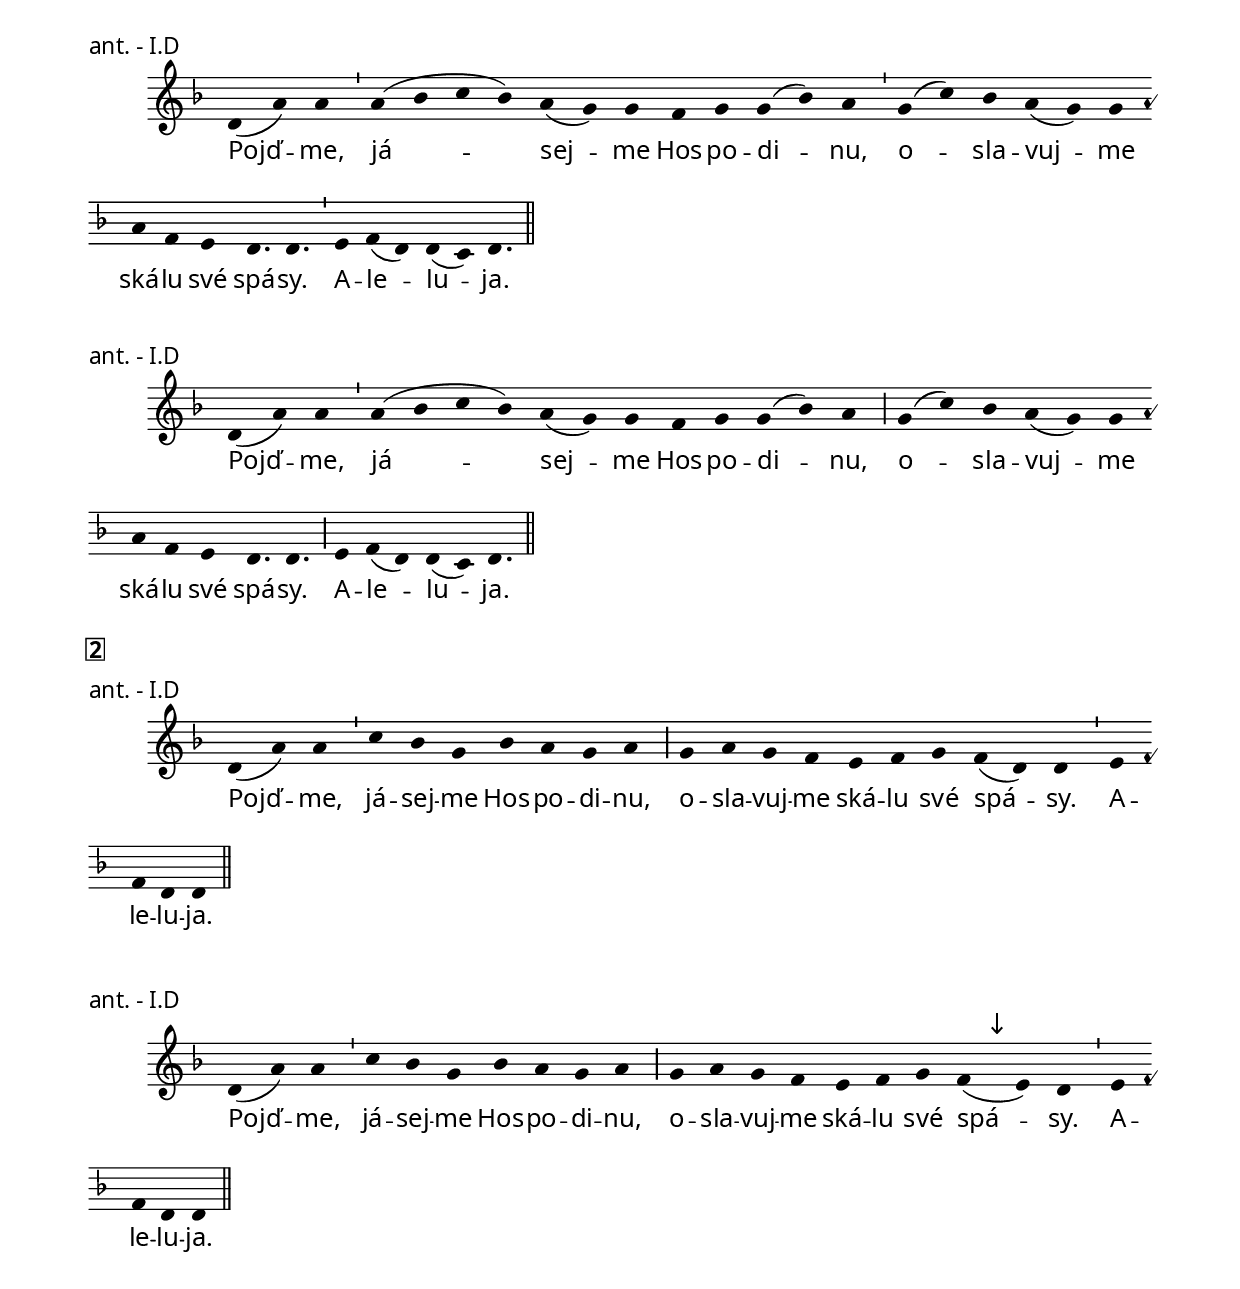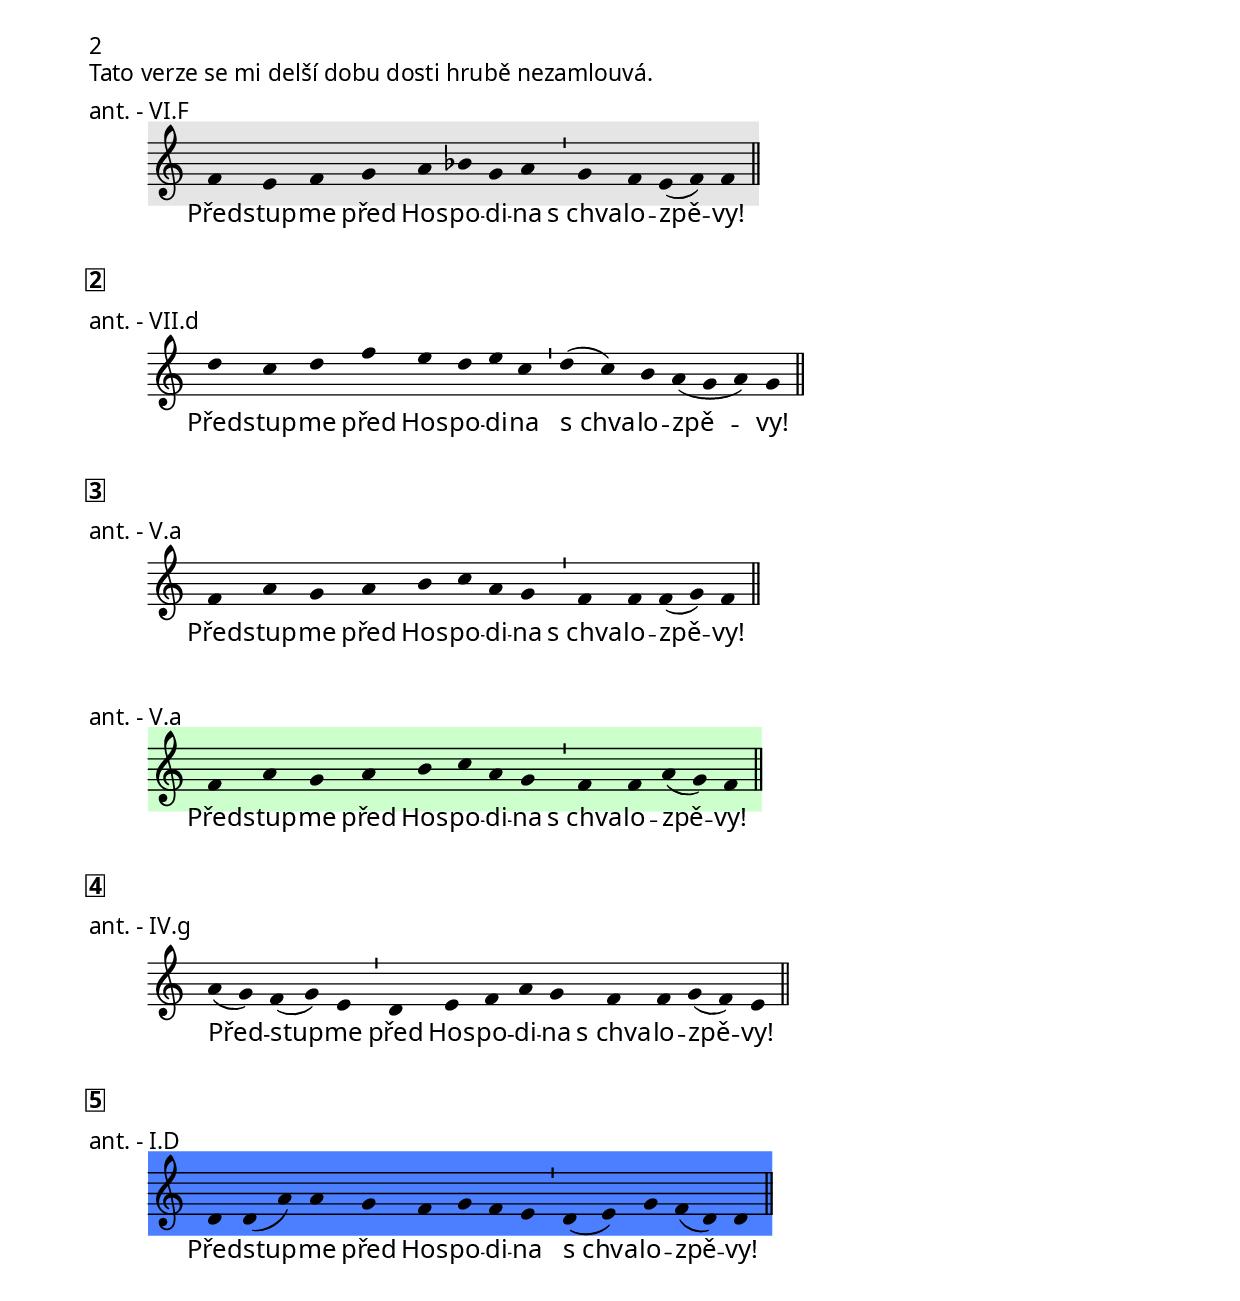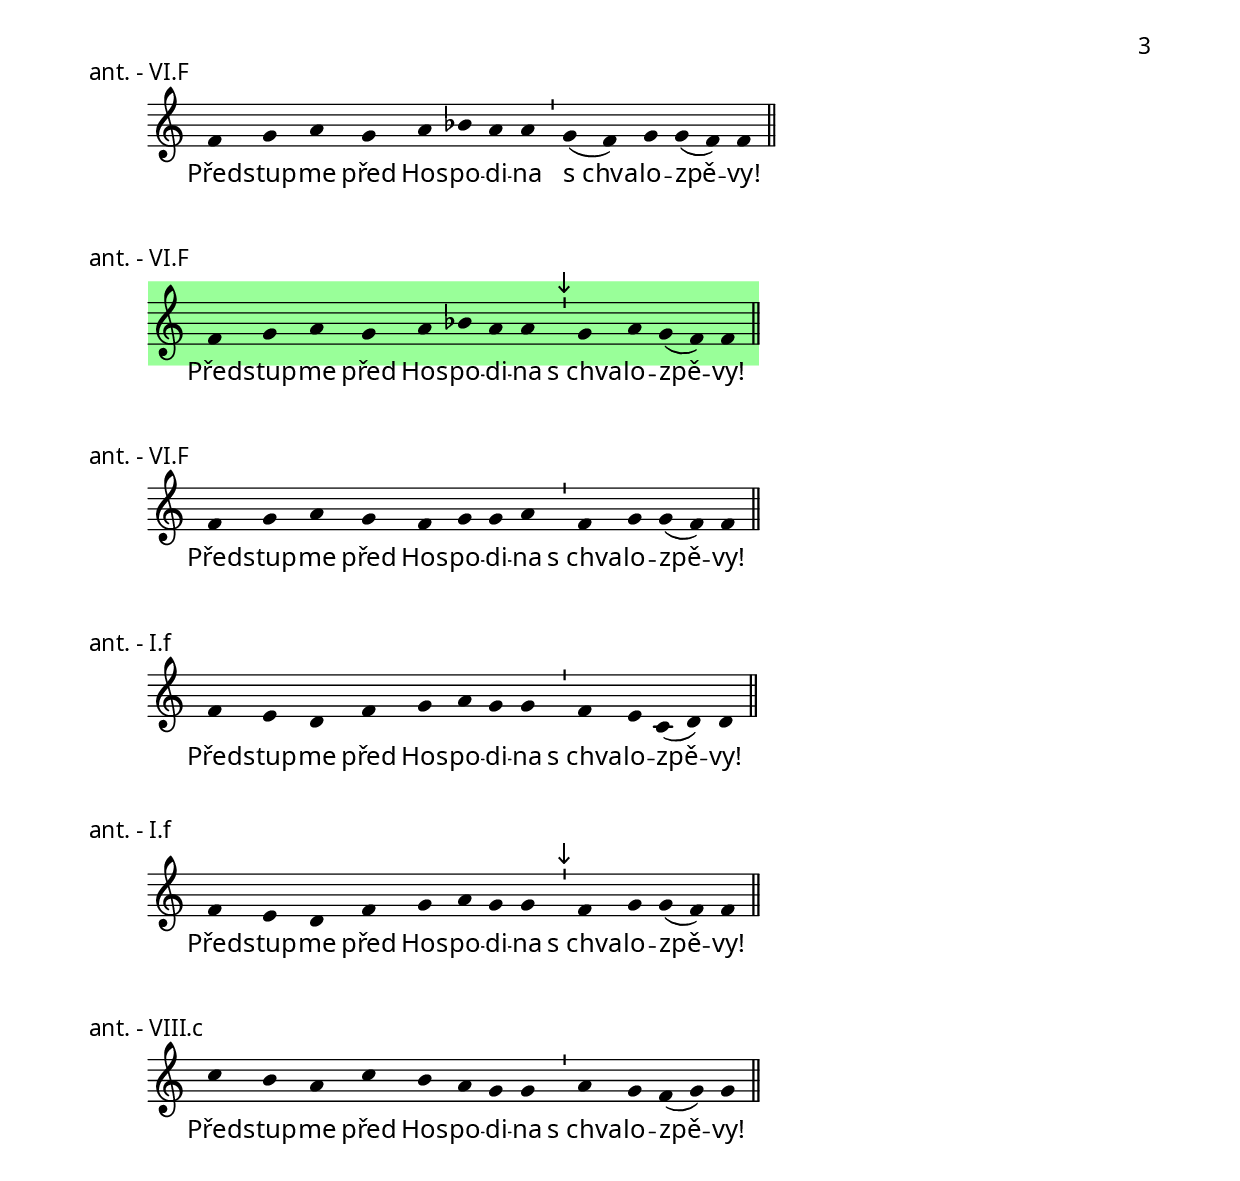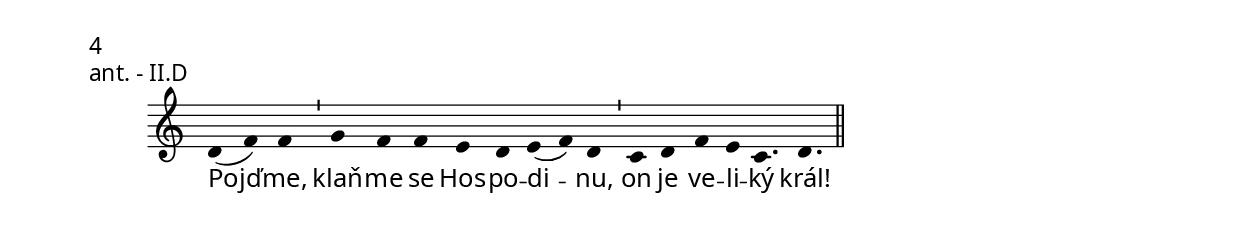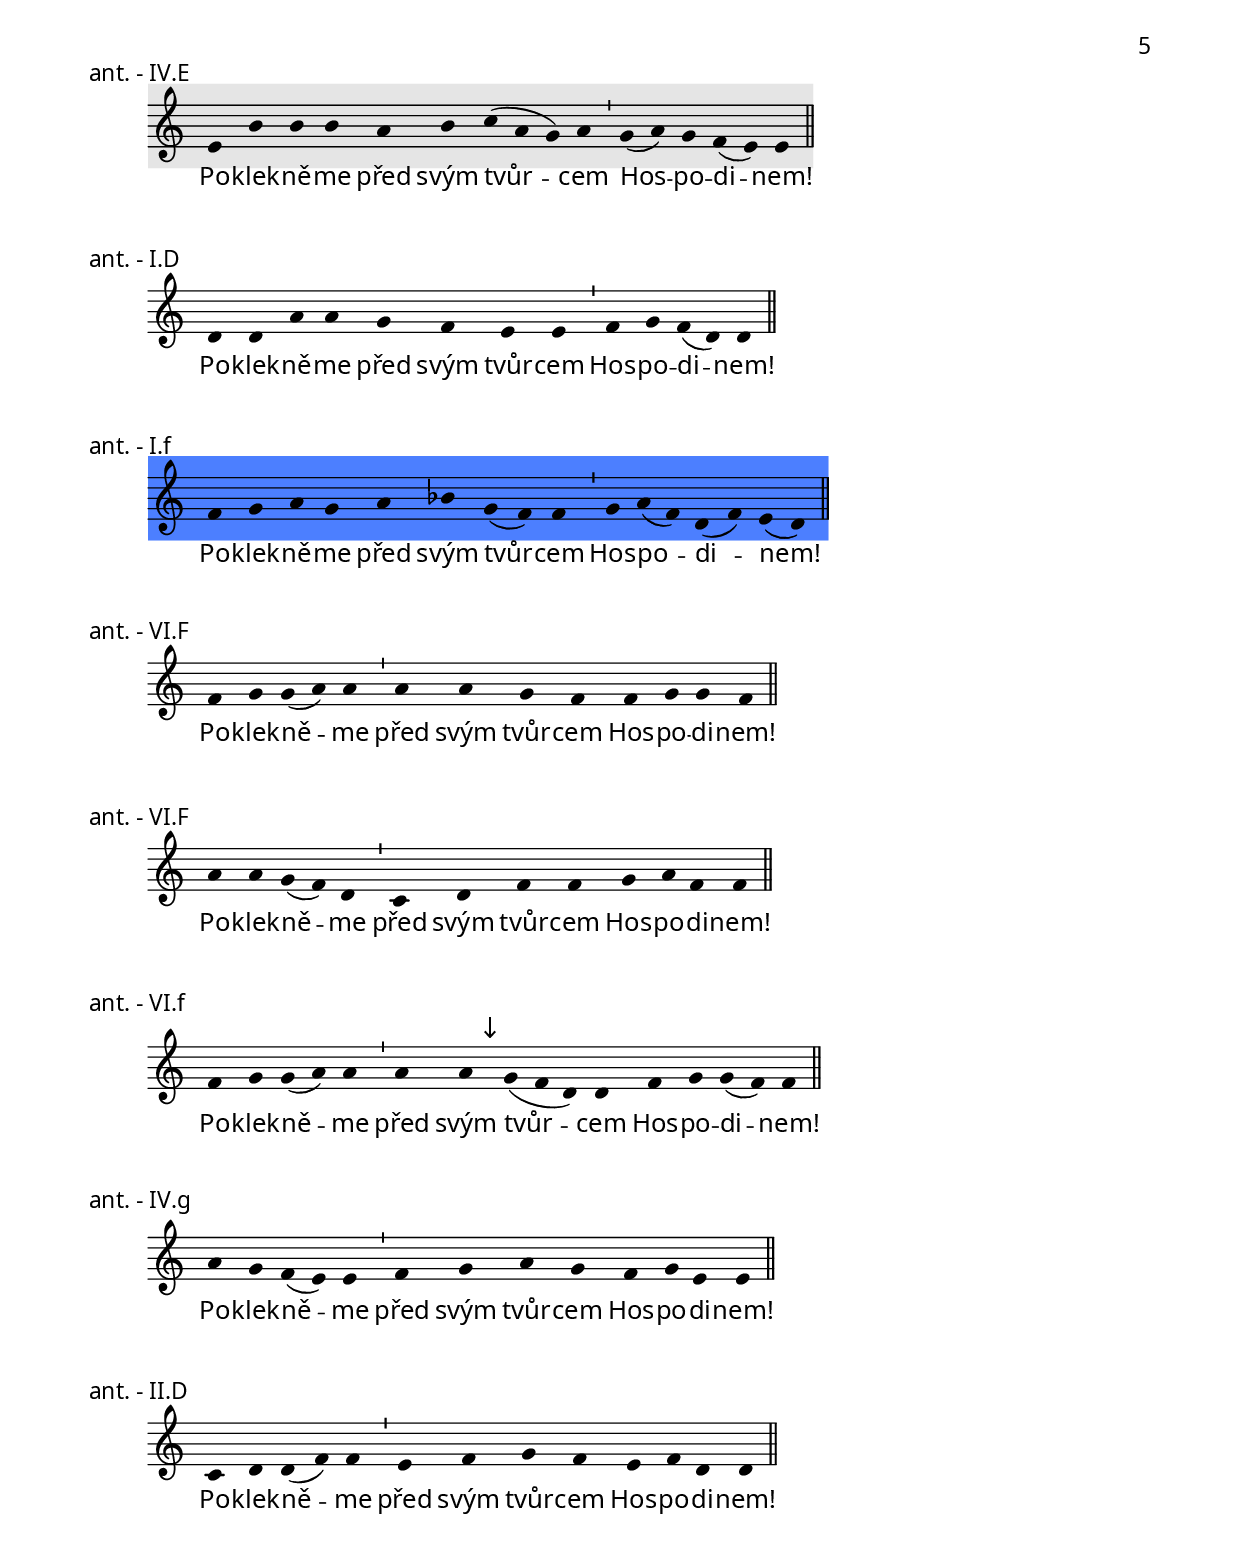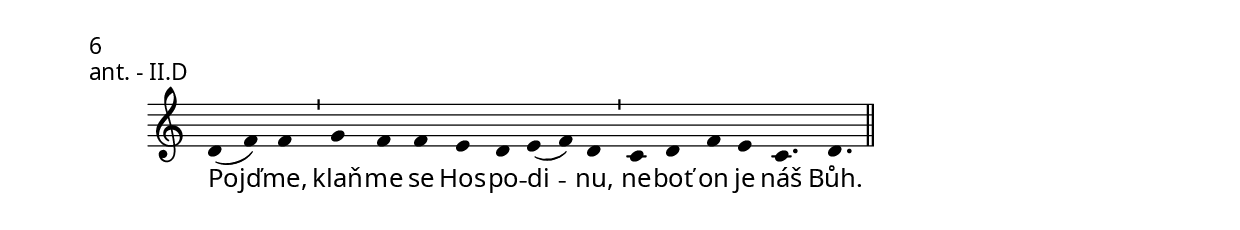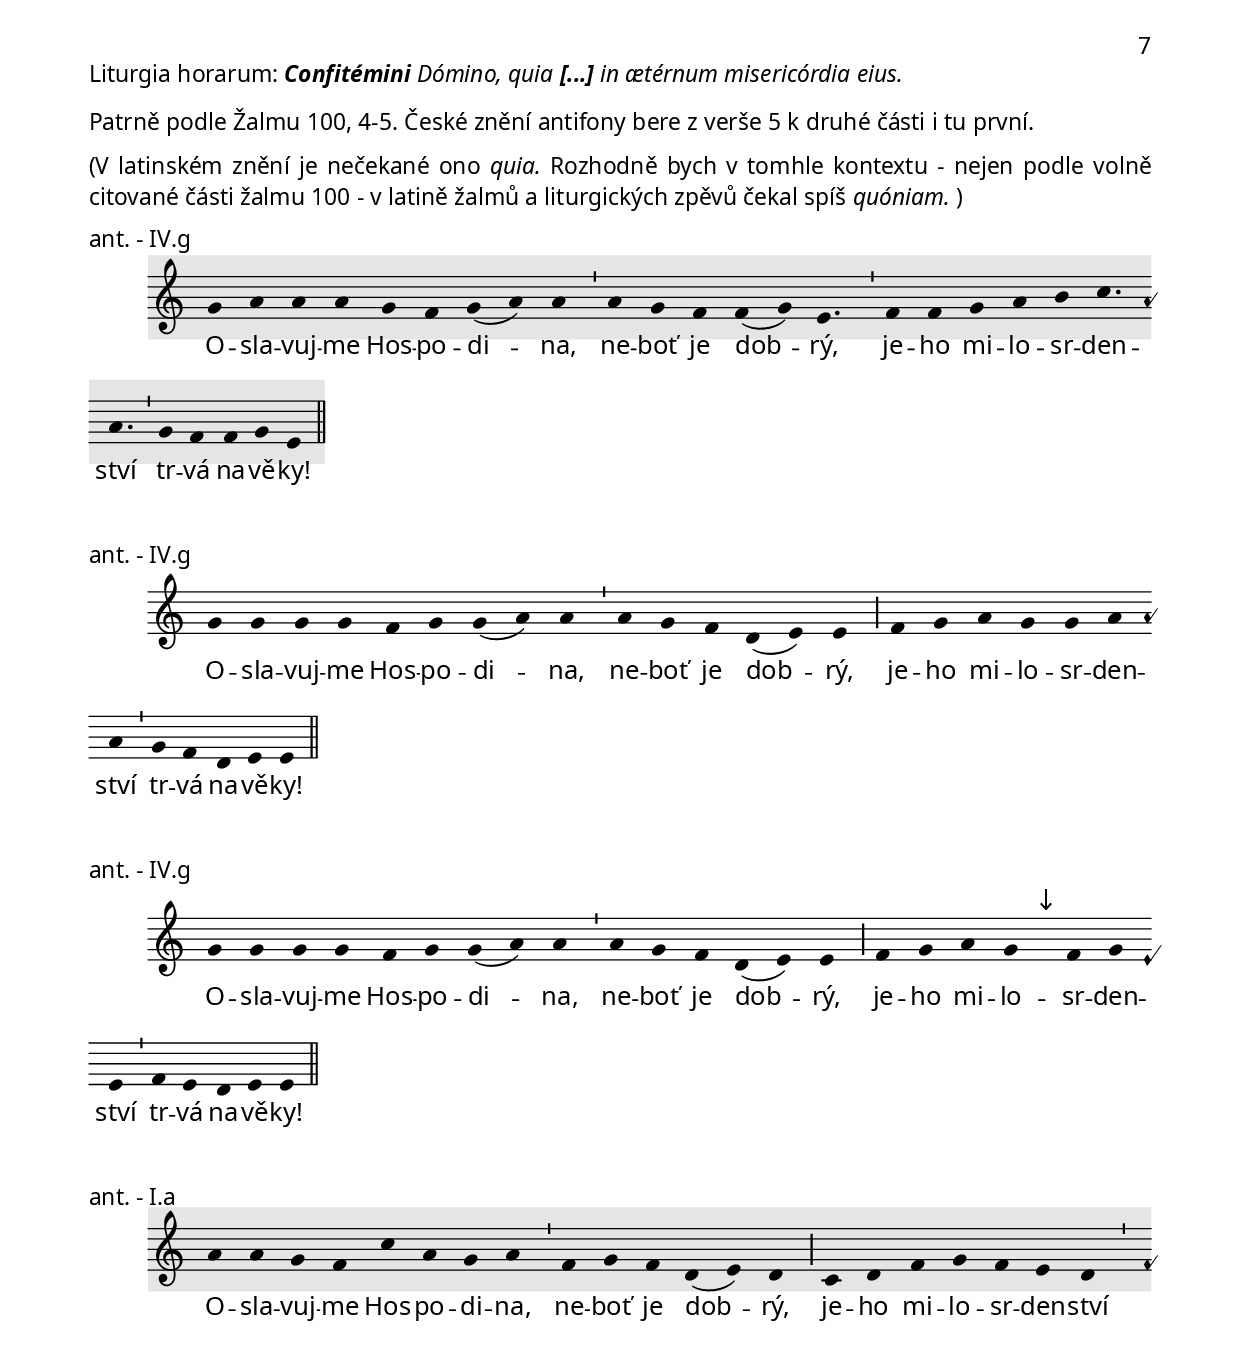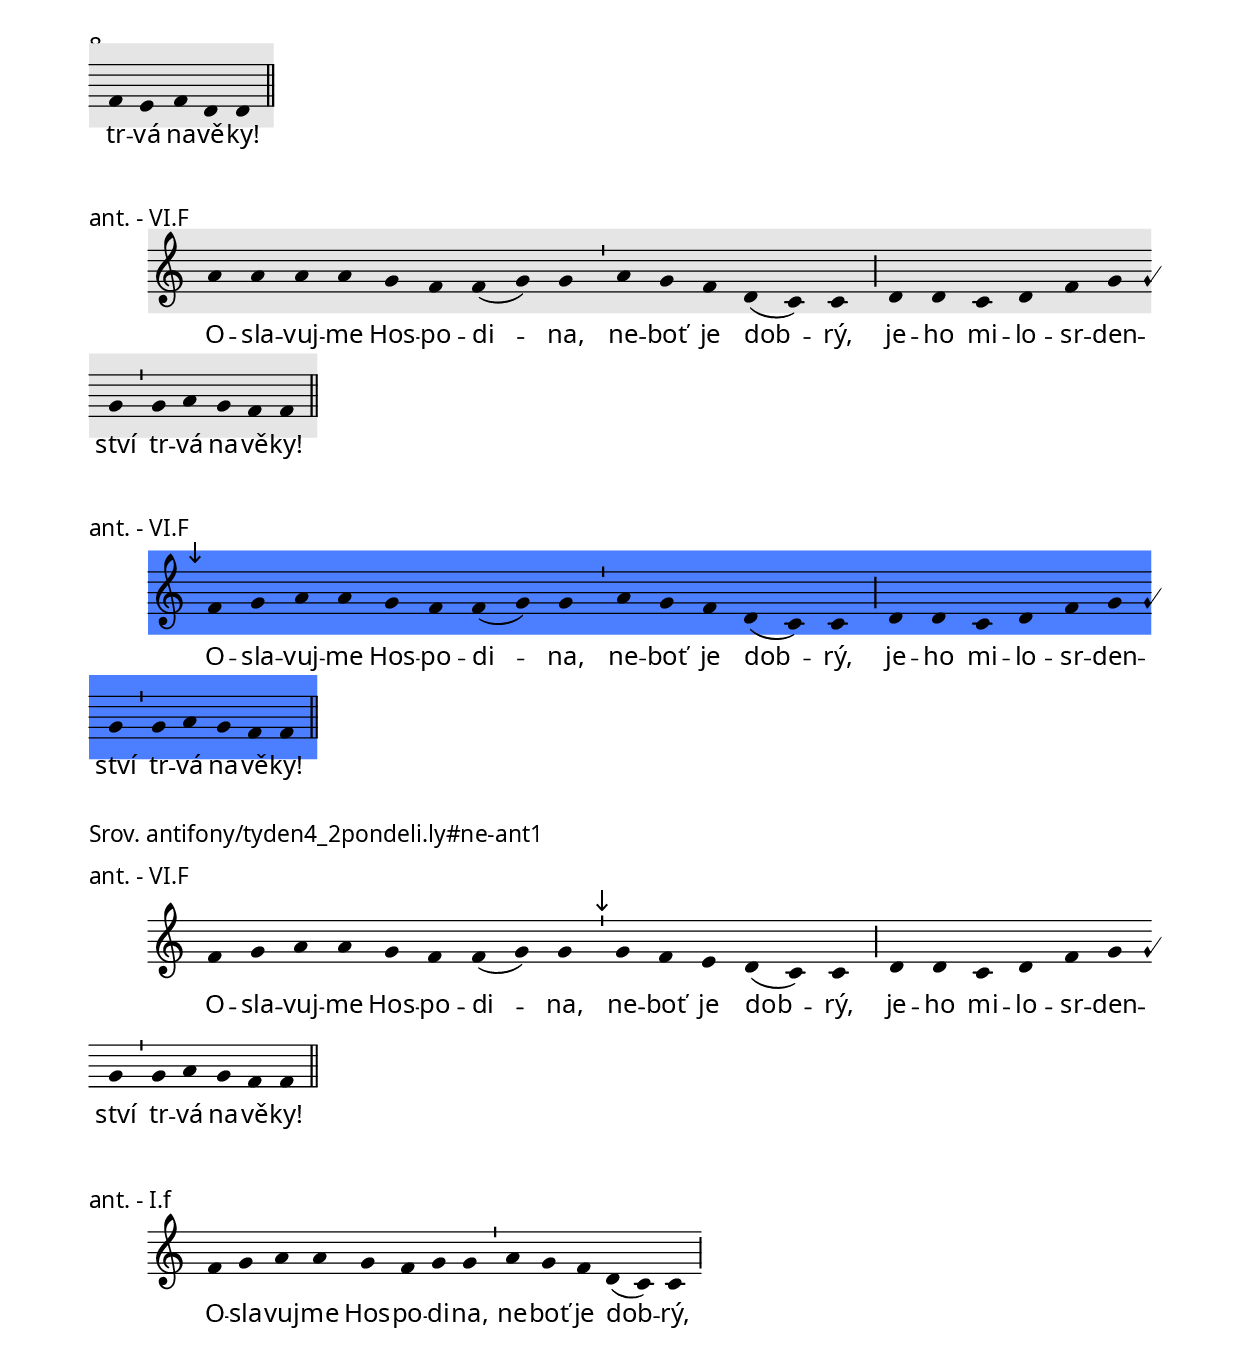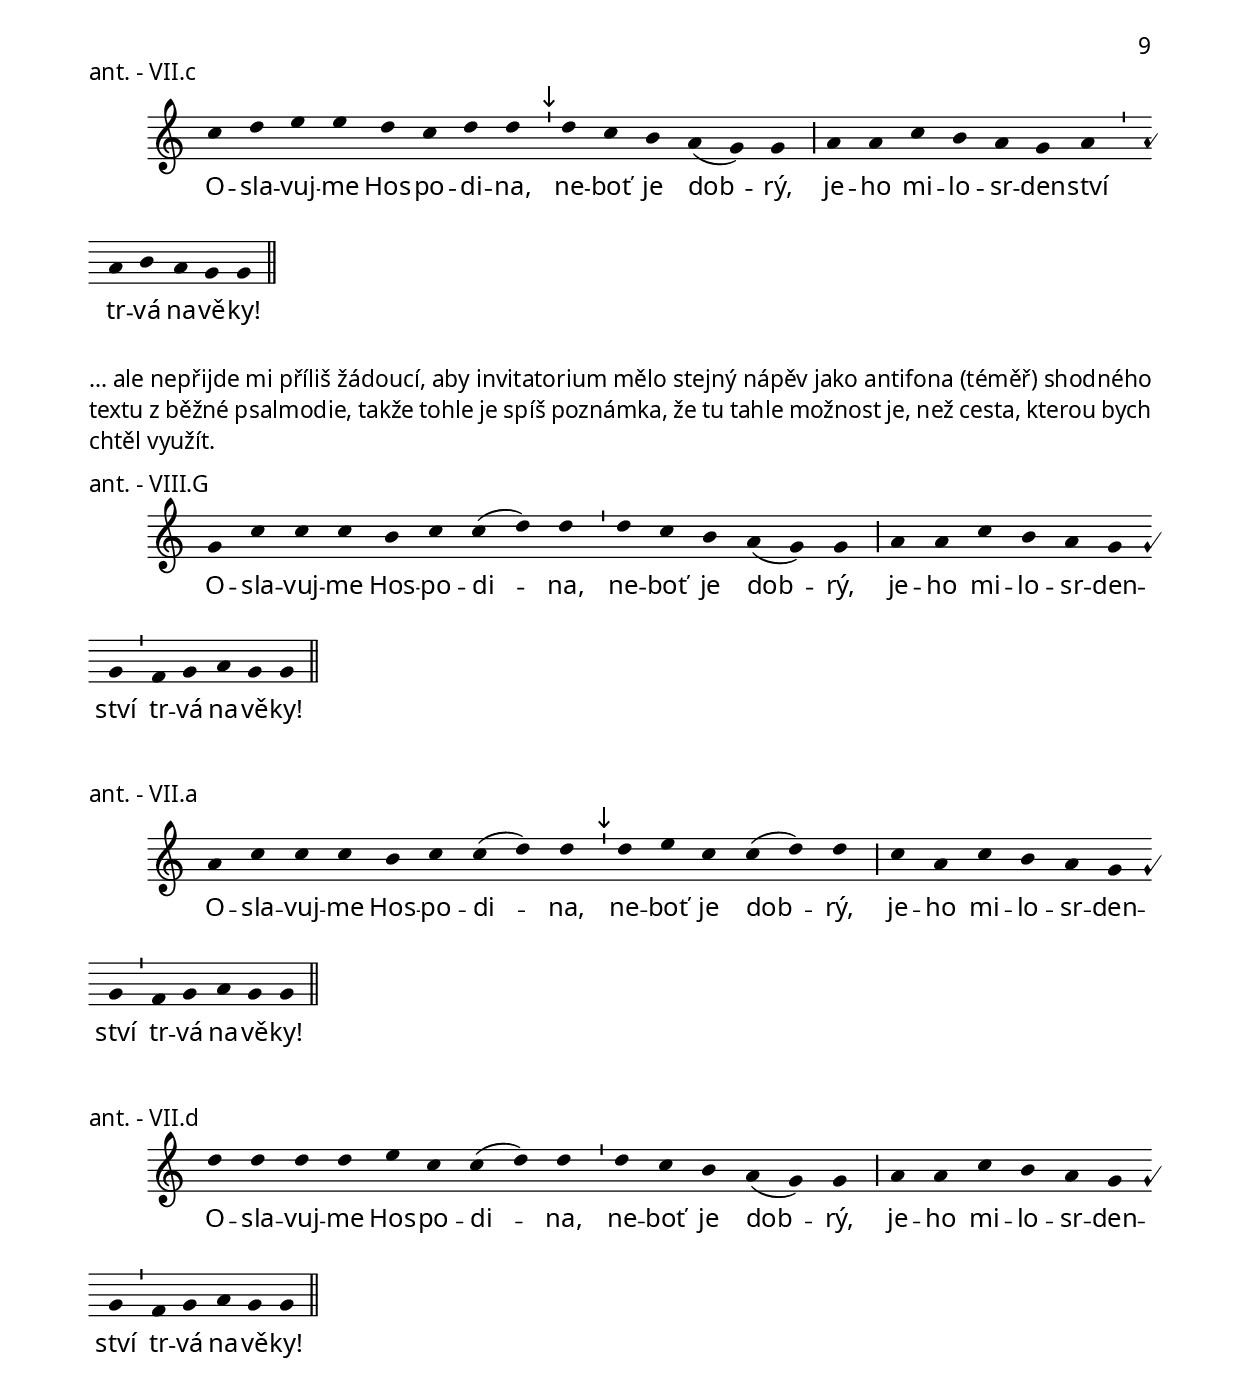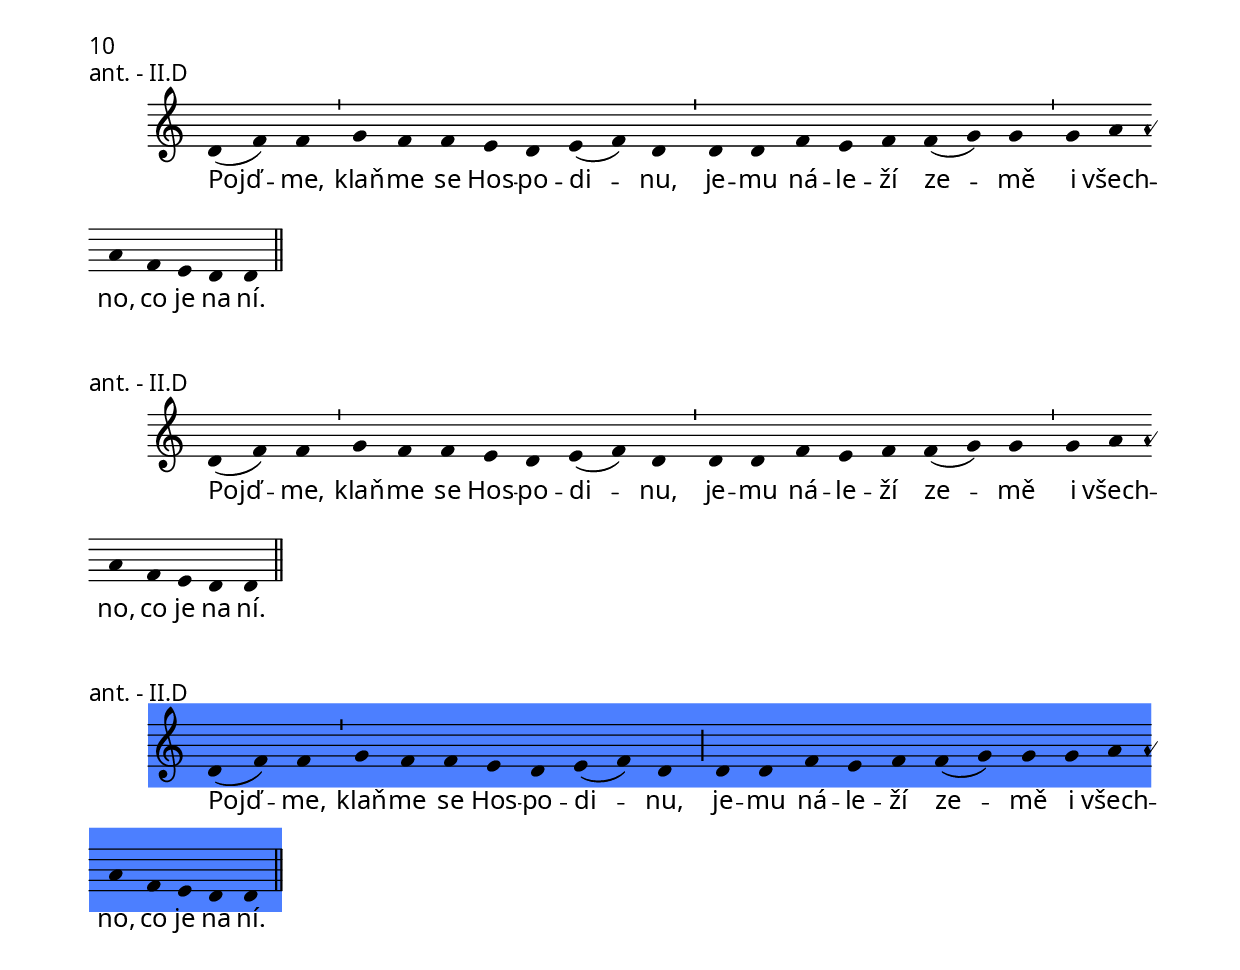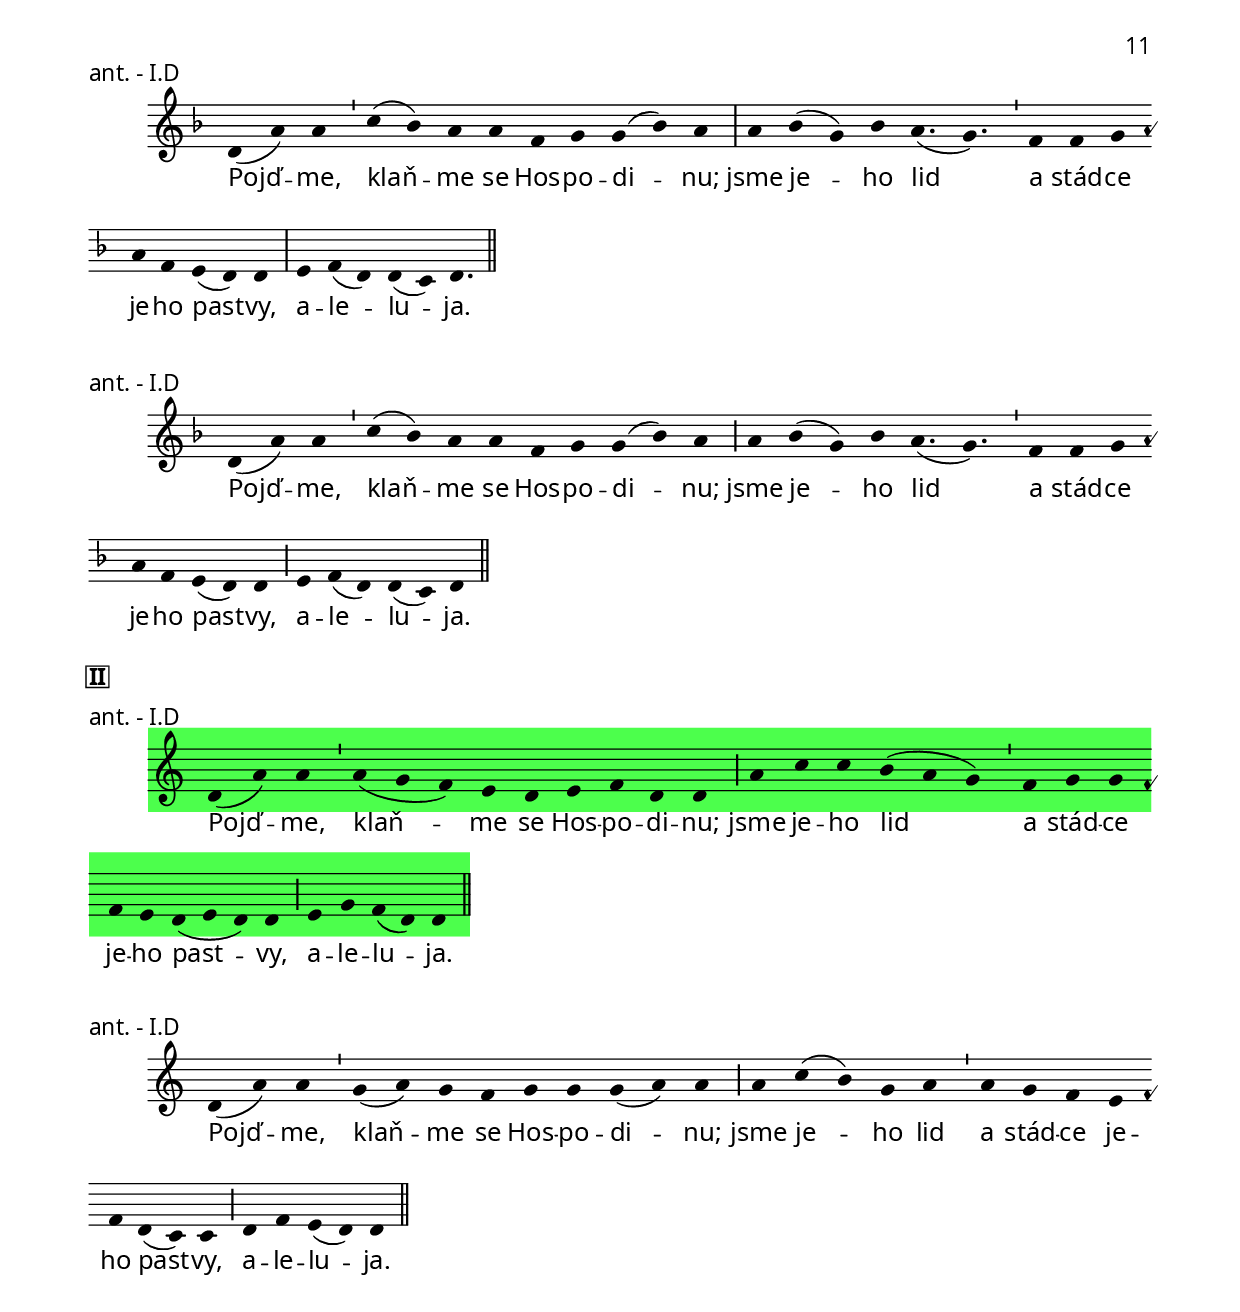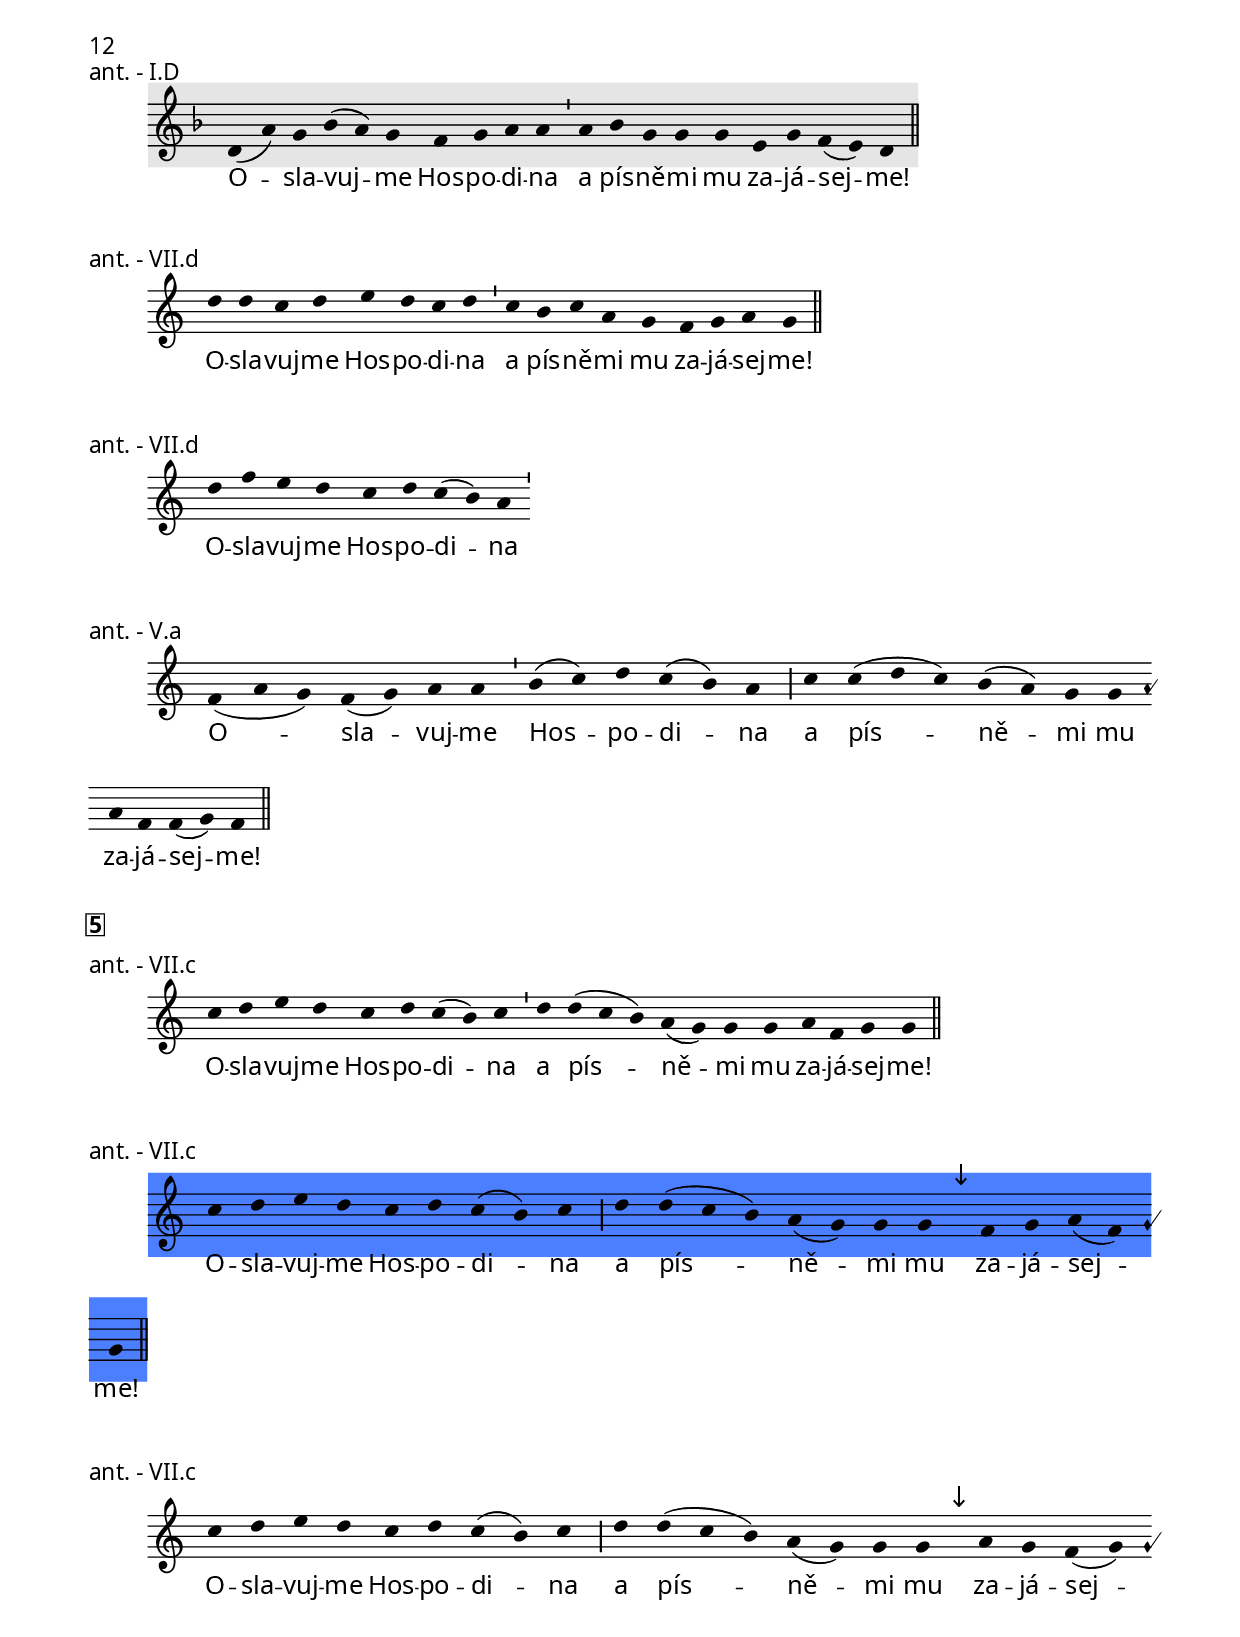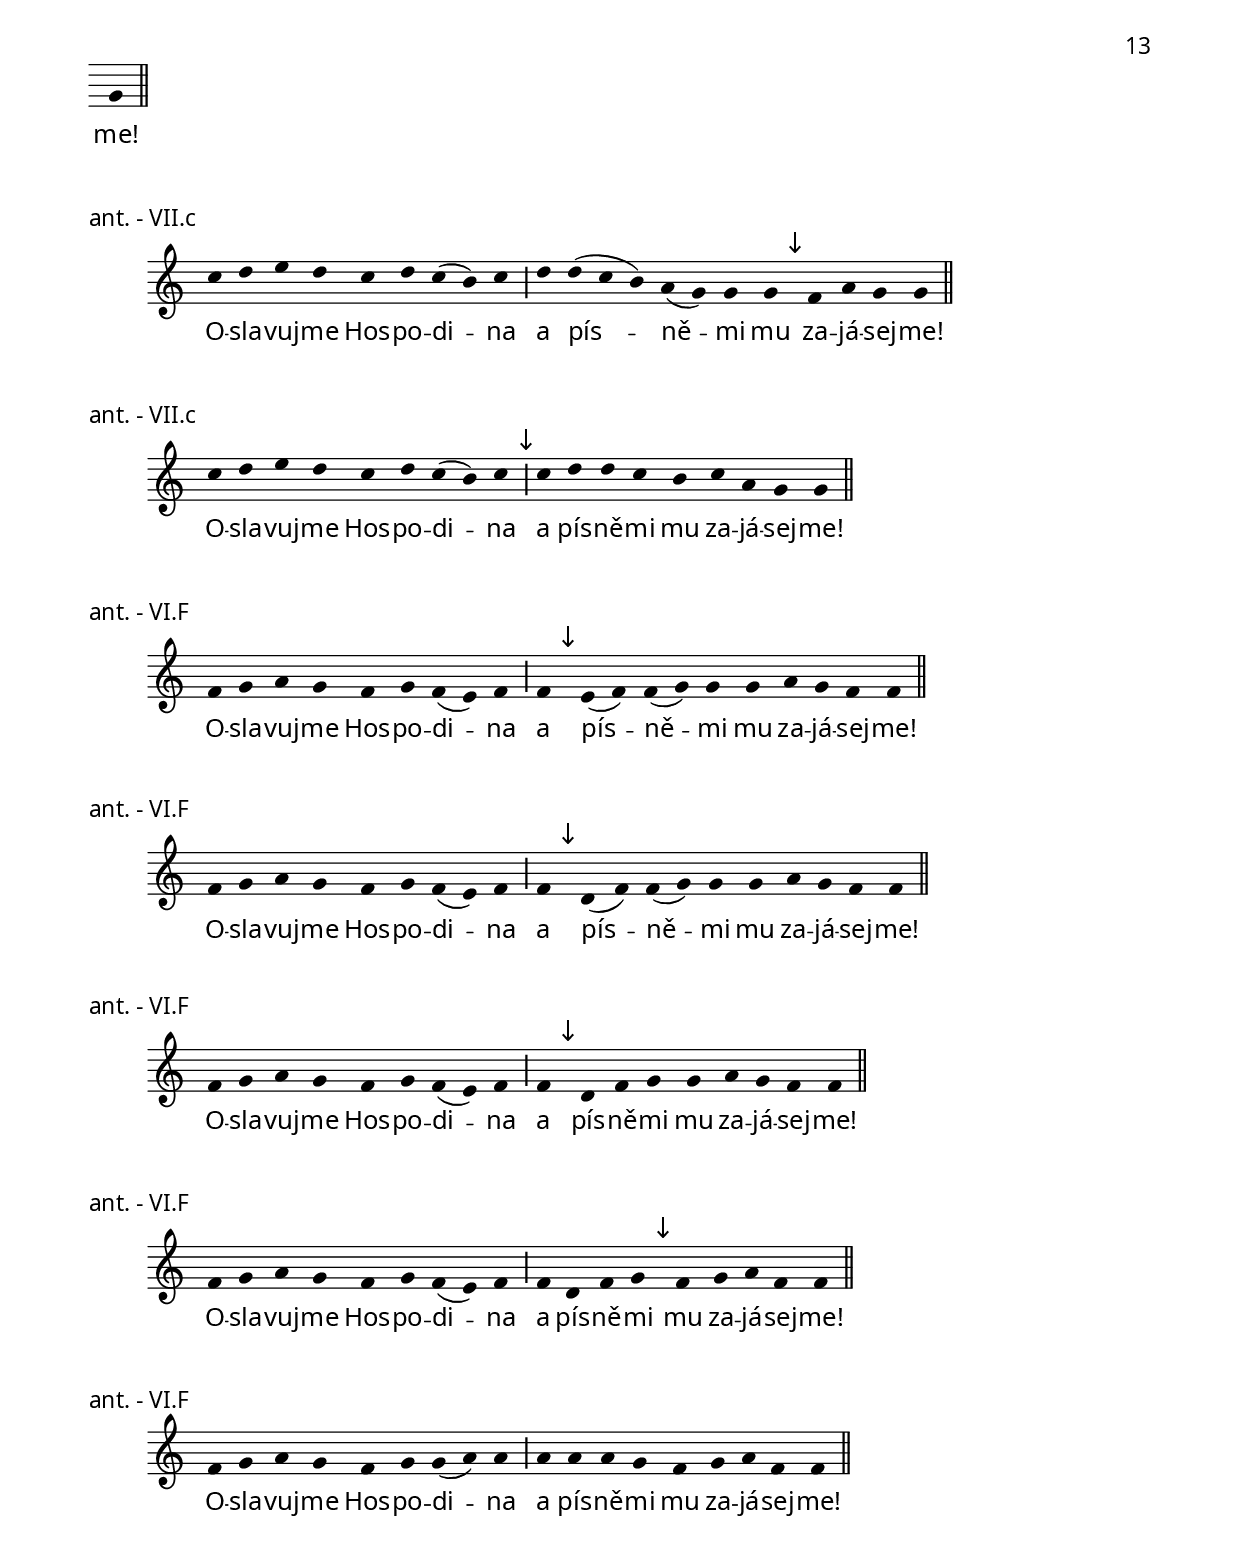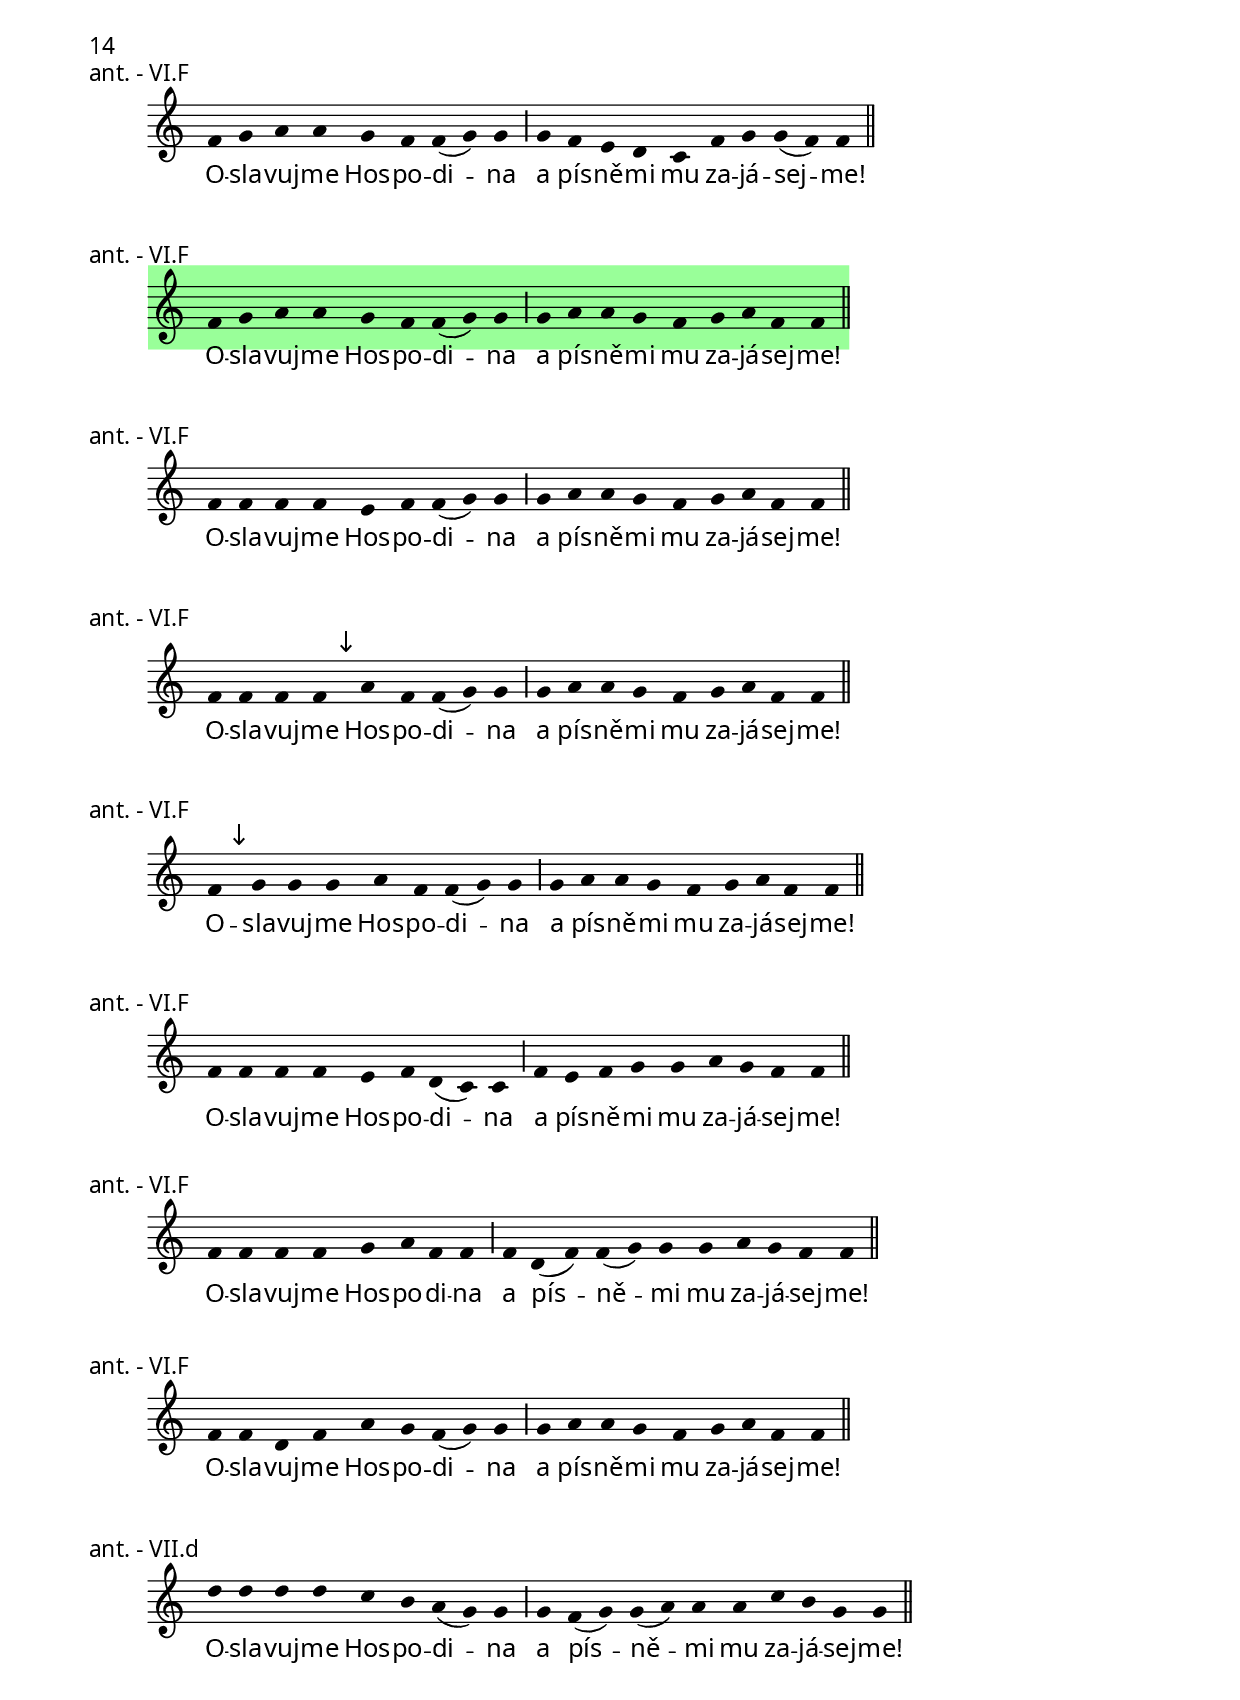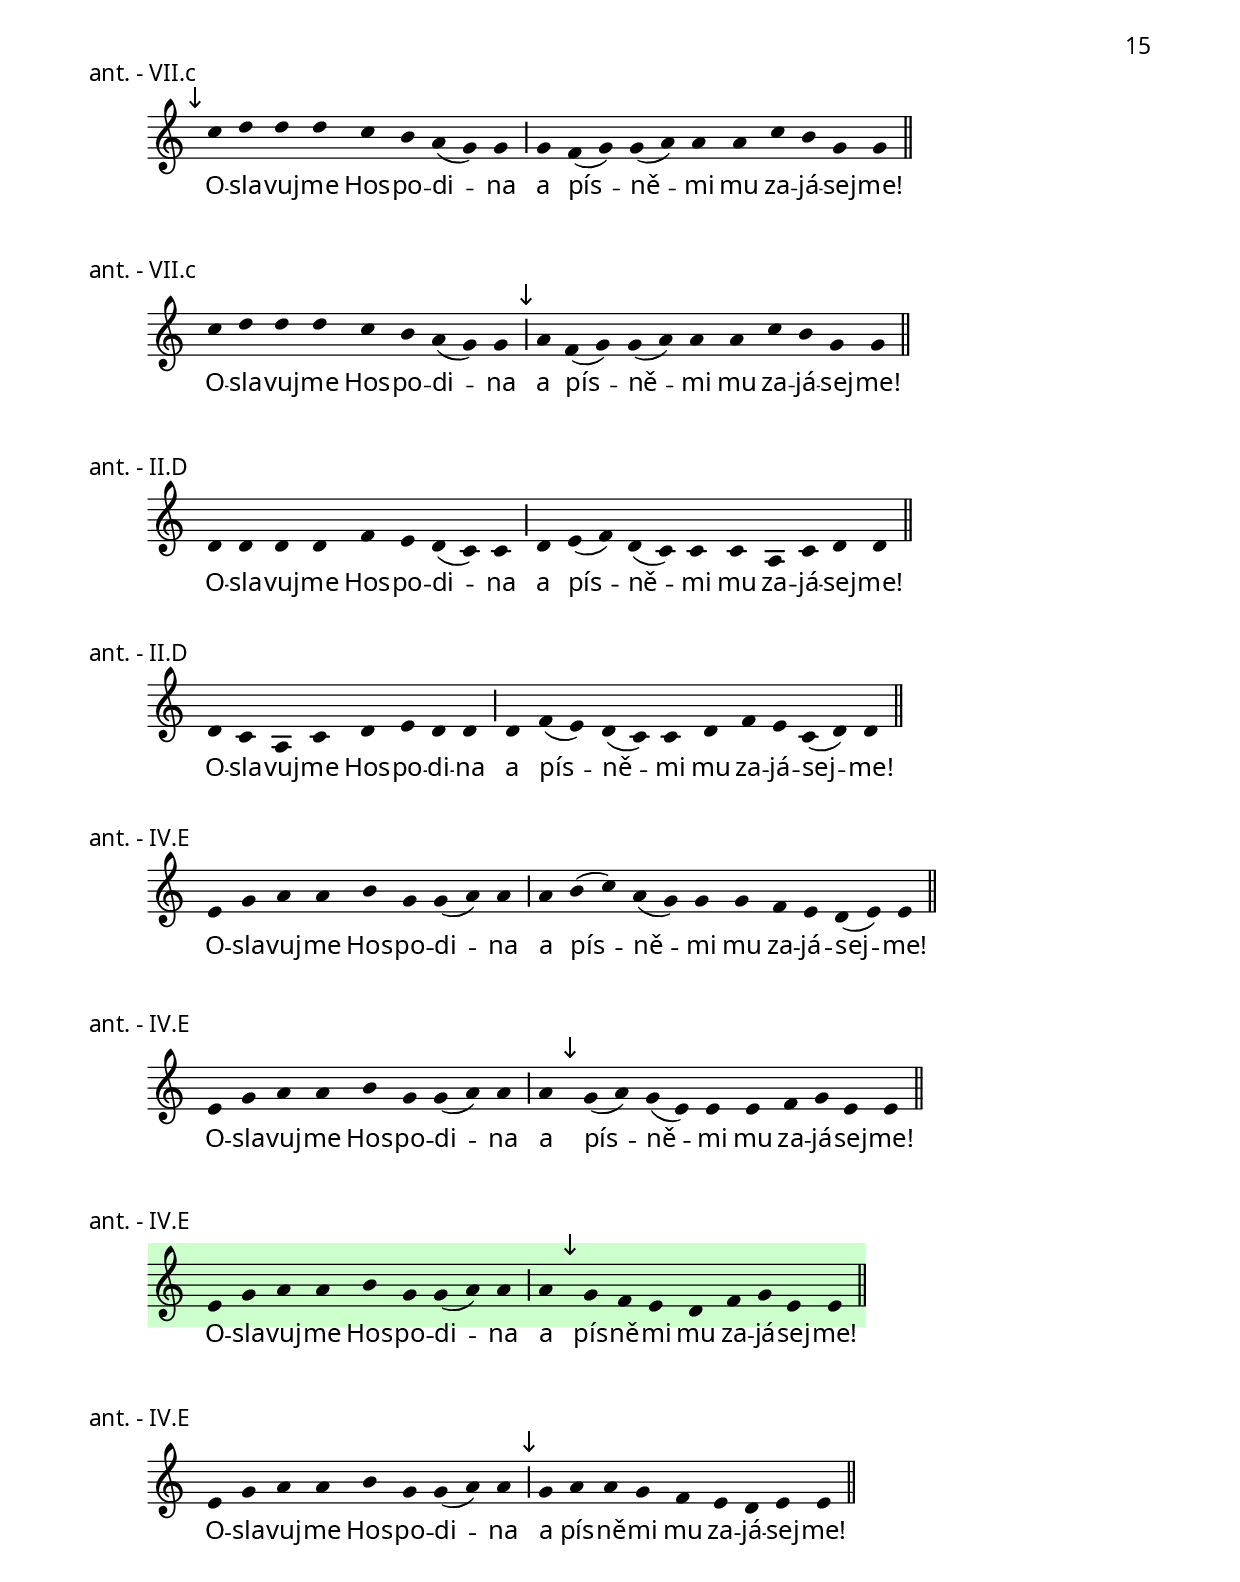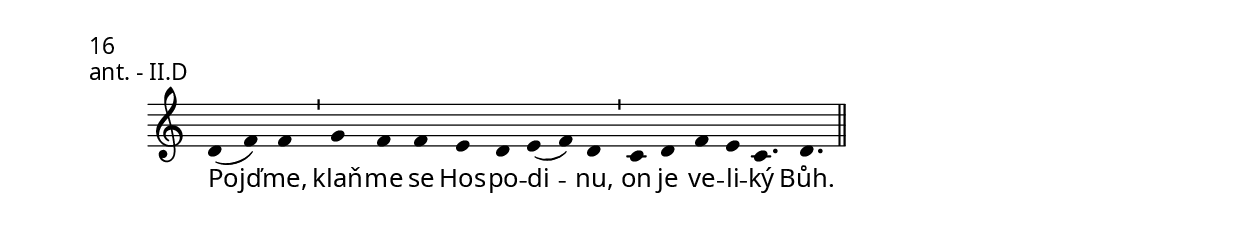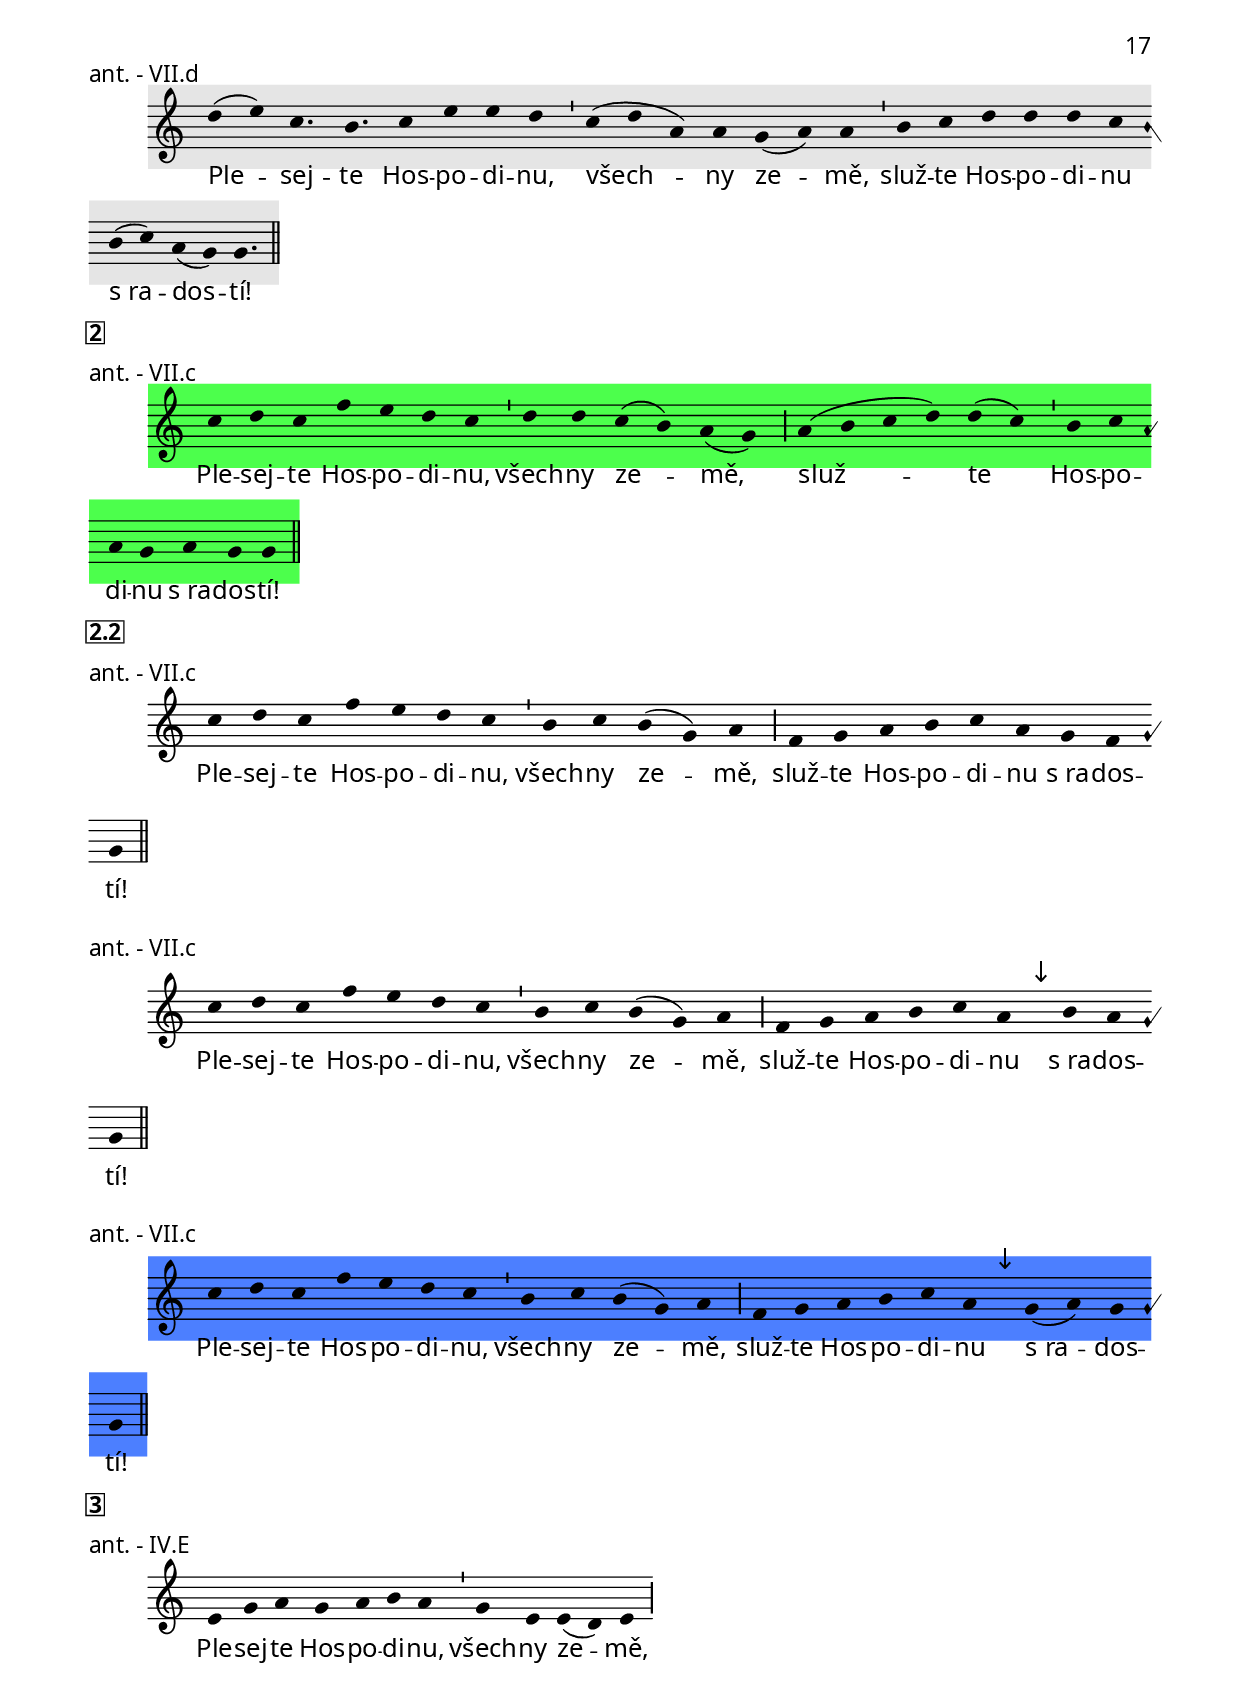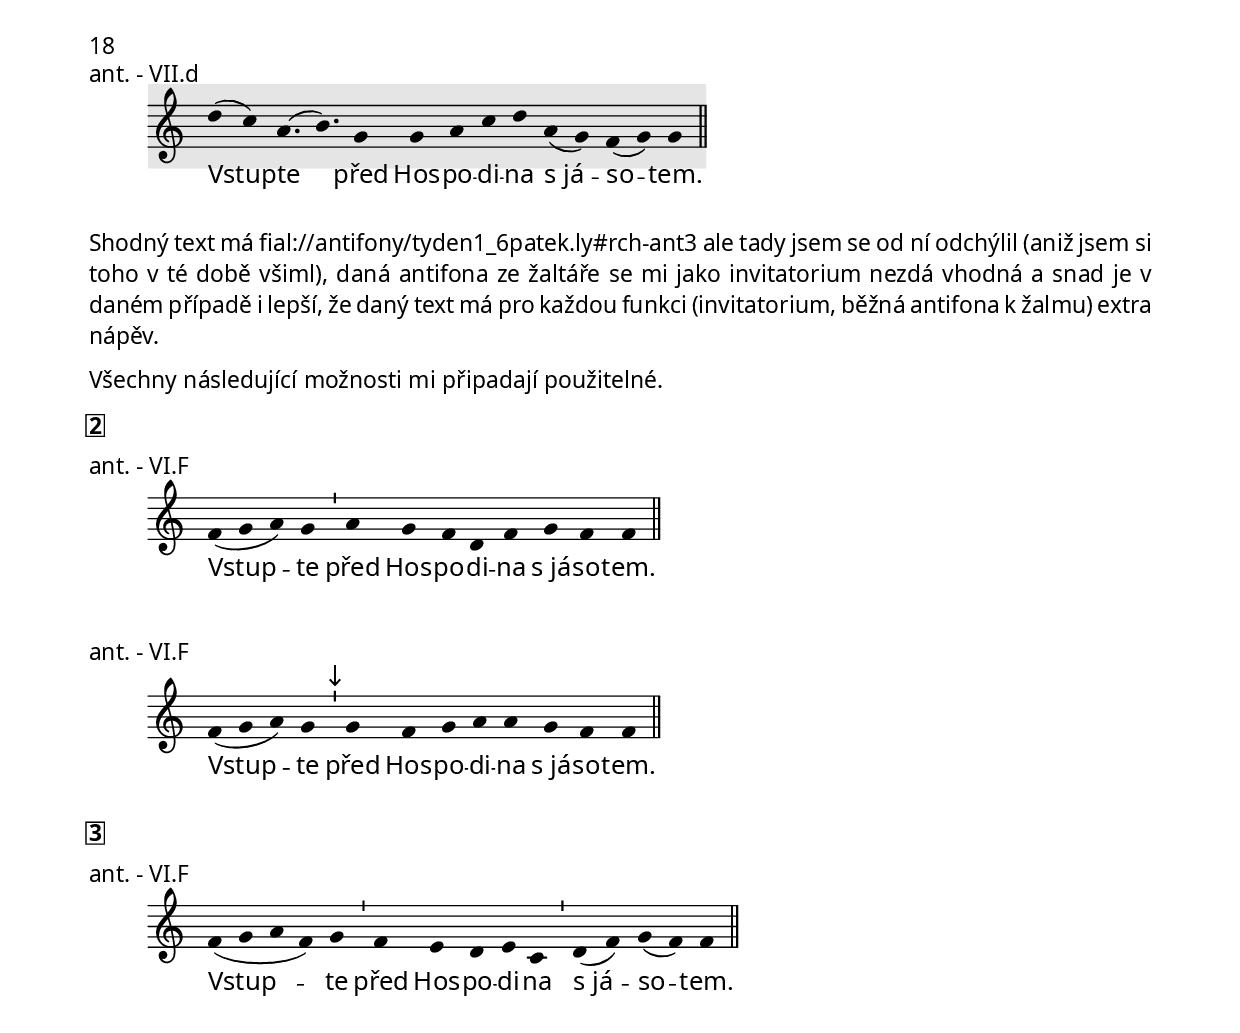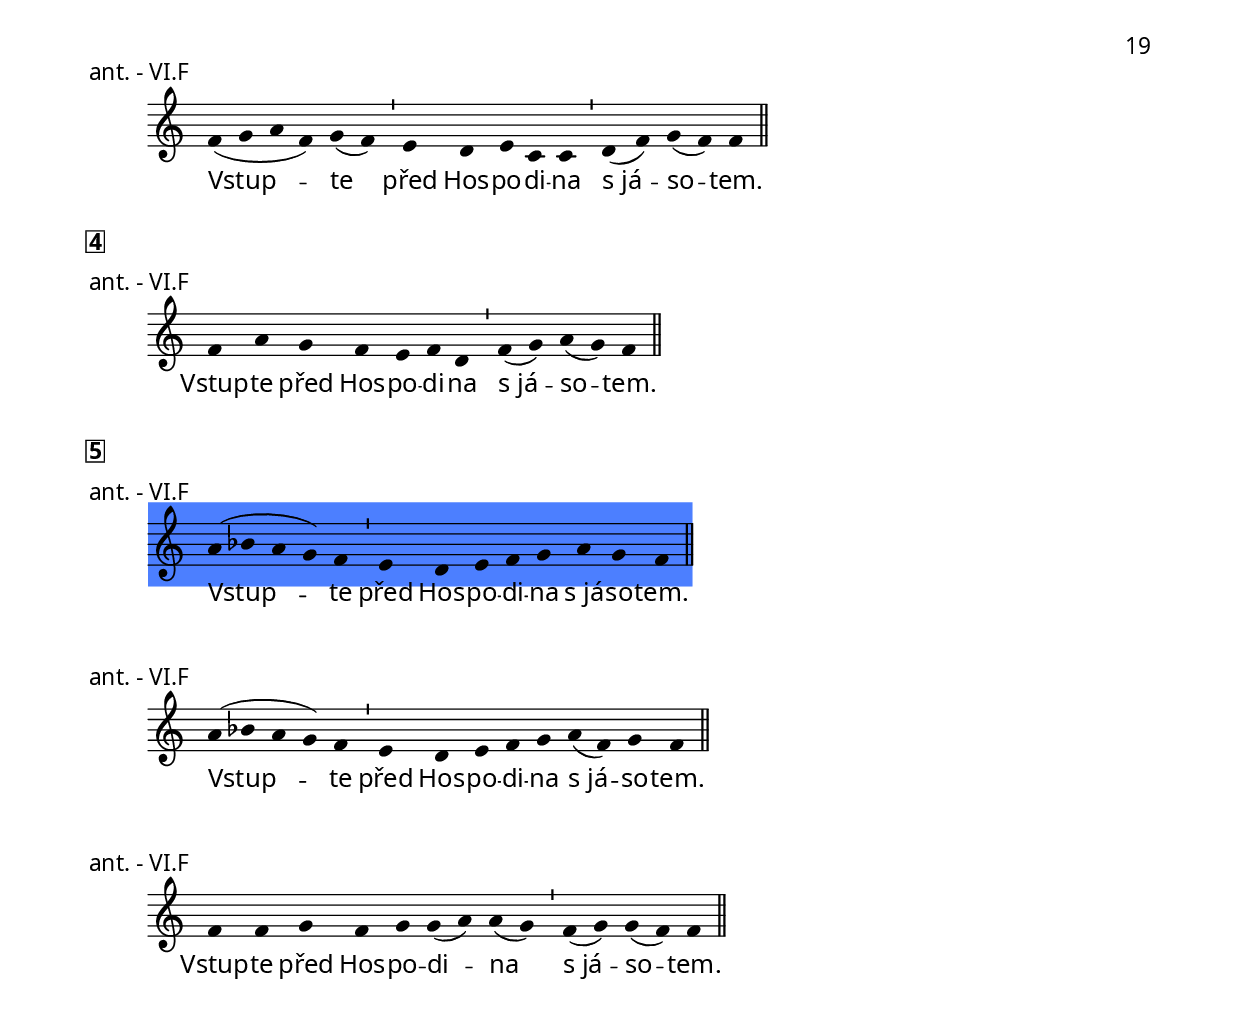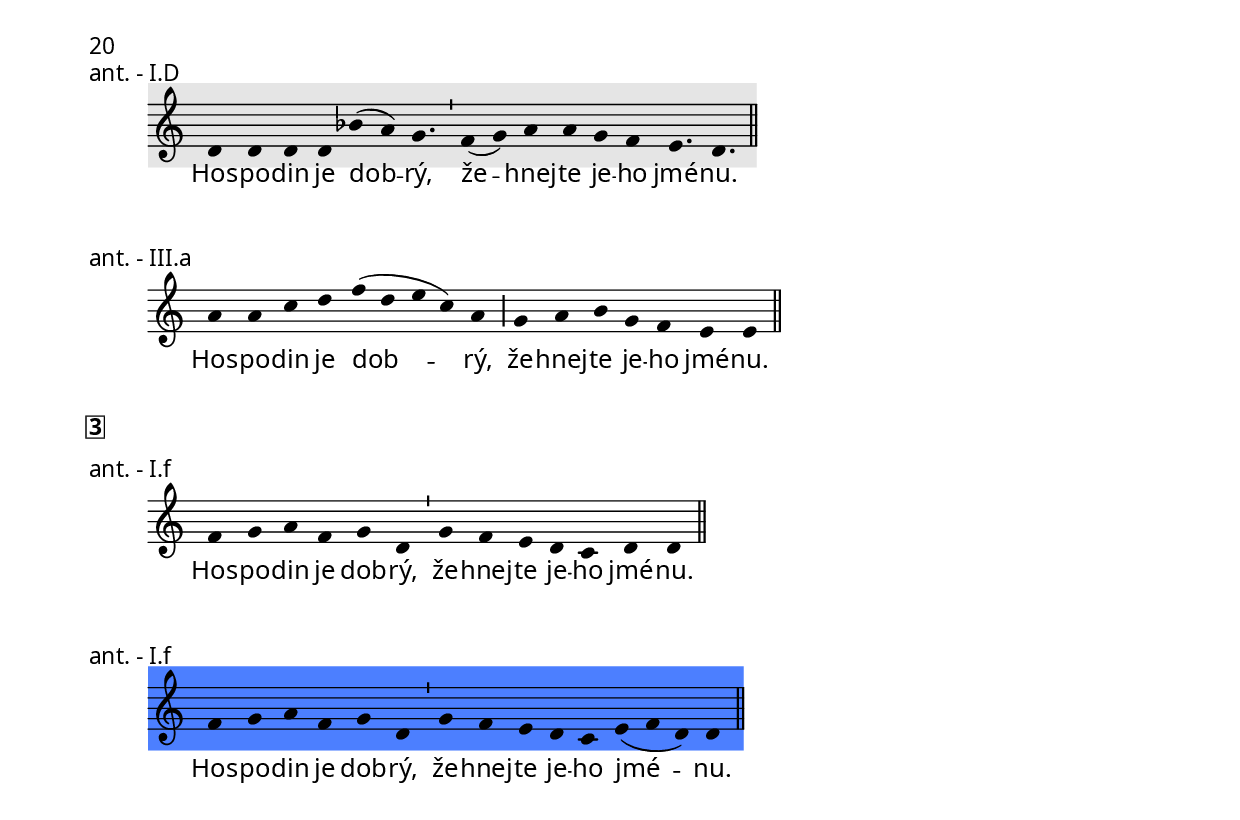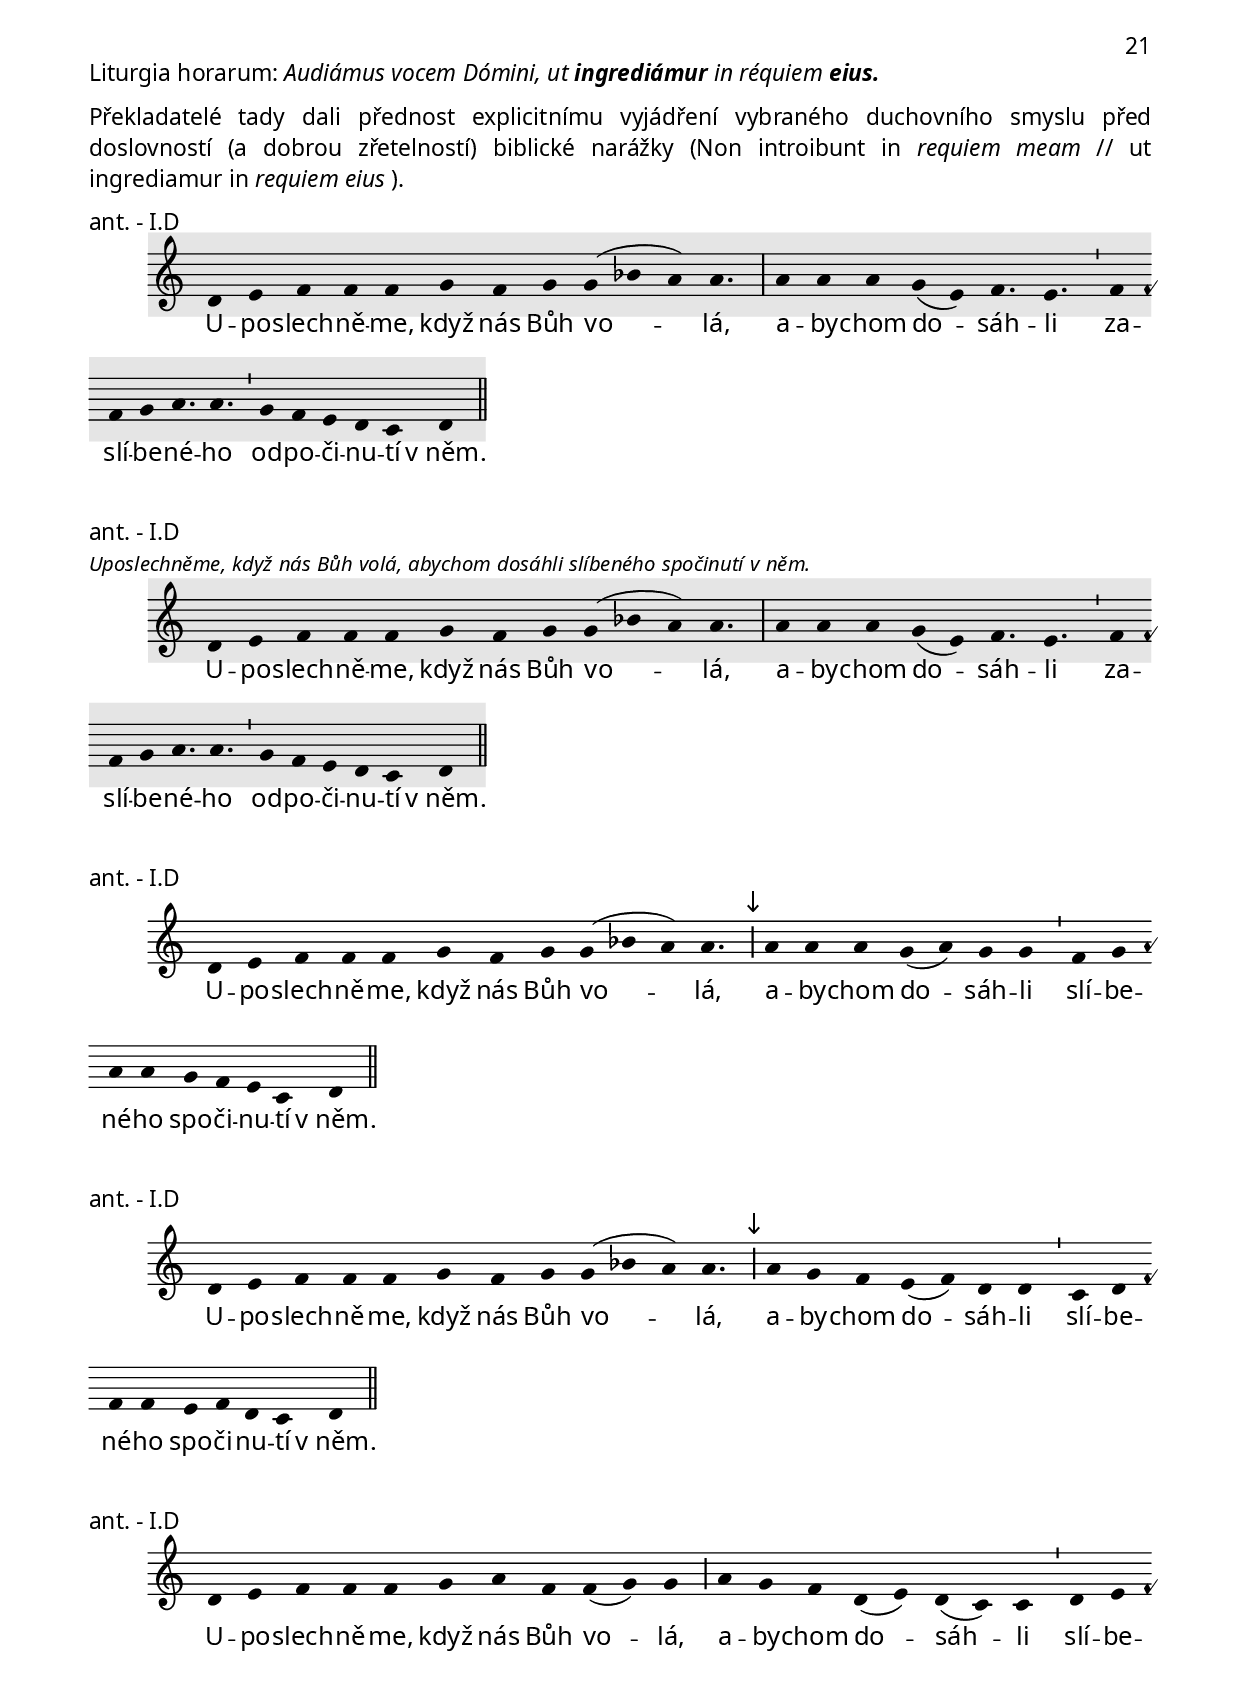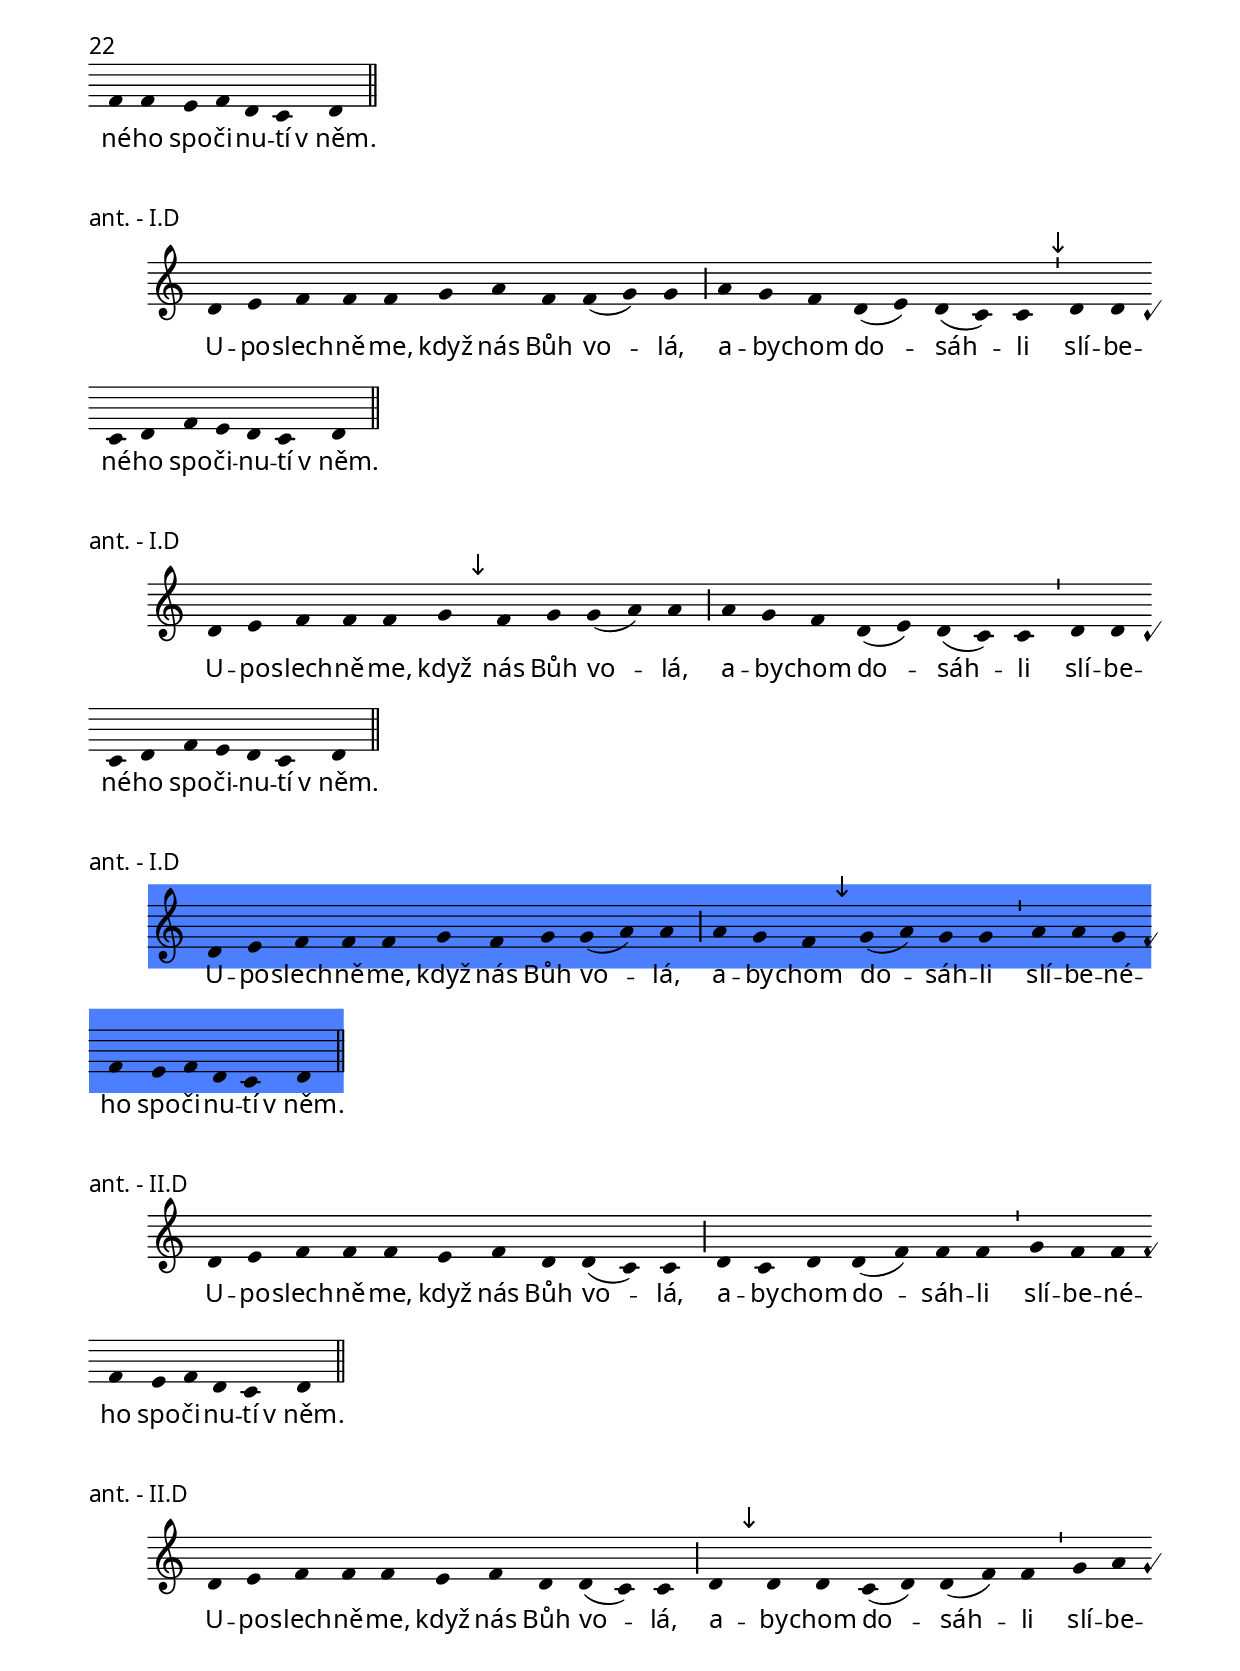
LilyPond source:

% antifony invitatoria ze zaltare - dvoutydenni cyklus

\include "../spolecne.ly"

sestavInvitTitulek = \markup {
  \concat {\fromproperty #'header:dies ": " \fromproperty #'header:quid " - " \fromproperty #'header:modus . \fromproperty #'header:differentia }
}

% LICHE TYDNY --------------------------------------------

%tInedeleInvitatorium =
\score {
  \relative c' {
    \choralniRezim
    \key f \major
    d4( a') a \barMin
    a( bes c bes) a( g) g f g g( bes) a \barMin
    g( c) bes a( g) g a f e d4. d \barMin
    e4 f( d) d( c) d4. \barFinalis
  }
  \addlyrics {
    Pojď -- me,
    já -- sej -- me Hos -- po -- di -- nu,
    o -- sla -- vuj -- me ská -- lu své spá -- sy.
    A -- le -- lu -- ja.
  }
  \header {
    quid = "ant."
    modus = "I"
    differentia = "D"
    dies = "neděle"
    id = "t1ne"
    piece = \markup {\sestavTitulekBezZalmu}
  }
}

\score {
  \relative c' {
    \choralniRezim
    \key f \major
    d4( a') a \barMin
    a( bes c bes) a( g) g f g g( bes) a \barMaior
    g( c) bes a( g) g a f e d4. d \barMaior
    e4 f( d) d( c) d4. \barFinalis
  }
  \addlyrics {
    Pojď -- me,
    já -- sej -- me Hos -- po -- di -- nu,
    o -- sla -- vuj -- me ská -- lu své spá -- sy.
    A -- le -- lu -- ja.
  }
  \header {
    quid = "ant."
    modus = "I"
    differentia = "D"
    dies = "neděle"
    id = "t1ne"
    piece = \markup {\sestavTitulekBezZalmu}
  }
}

\markup\nadpisSkupiny 2

\score {
  \relative c' {
    \choralniRezim
    \key f \major
    d4( a') a \barMin
    c bes g bes a g a \barMaior
    g a g f e f g f( d) d \barMin
    e f d d \barFinalis
  }
  \addlyrics {
    Pojď -- me,
    já -- sej -- me Hos -- po -- di -- nu,
    o -- sla -- vuj -- me ská -- lu své spá -- sy.
    A -- le -- lu -- ja.
  }
  \header {
    quid = "ant."
    modus = "I"
    differentia = "D"
    dies = "neděle"
    id = "t1ne"
    piece = \markup {\sestavTitulekBezZalmu}
  }
}

\score {
  \relative c' {
    \choralniRezim
    \key f \major
    d4( a') a \barMin
    c bes g bes a g a \barMaior
    g a g f e f g f( \mark\sipka e) d \barMin
    e f d d \barFinalis
  }
  \addlyrics {
    Pojď -- me,
    já -- sej -- me Hos -- po -- di -- nu,
    o -- sla -- vuj -- me ská -- lu své spá -- sy.
    A -- le -- lu -- ja.
  }
  \header {
    quid = "ant."
    modus = "I"
    differentia = "D"
    dies = "neděle"
    id = "t1ne"
    piece = \markup {\sestavTitulekBezZalmu}
  }
}

\pageBreak

\markup\justify{
  Tato verze se mi delší dobu dosti hrubě nezamlouvá.
}

%tIpondeliInvitatorium =
\score {
  \relative c' {
    \zvyraznovacSedy
    \choralniRezim
    f4 e f g a bes g a \barMin
    g f e( f) f \barFinalis
  }
  \addlyrics {
    Před -- stup -- me před Hos -- po -- di -- na
    s_chva -- lo -- zpě -- vy!
  }
  \header {
    quid = "ant."
    modus = "VI"
    differentia = "F"
    dies = "pondělí"
    id = "t1po"
    piece = \markup {\sestavTitulekBezZalmu}
  }
}

\markup\nadpisSkupiny 2

\score {
  \relative c'' {
    \choralniRezim
    d4 c d f e d e c \barMin d( c) b a( g a) g \barFinalis
  }
  \addlyrics {
    Před -- stup -- me před Hos -- po -- di -- na
    s_chva -- lo -- zpě -- vy!
  }
  \header {
    quid = "ant."
    modus = "VII"
    differentia = "d"
    dies = "pondělí"
    id = "t1po"
    piece = \markup {\sestavTitulekBezZalmu}
  }
}

\markup\nadpisSkupiny 3

\score {
  \relative c' {
    \choralniRezim
    f4 a g a b c a g \barMin f f f( g) f \barFinalis
  }
  \addlyrics {
    Před -- stup -- me před Hos -- po -- di -- na
    s_chva -- lo -- zpě -- vy!
  }
  \header {
    quid = "ant."
    modus = "V"
    differentia = "a"
    dies = "pondělí"
    id = "t1po"
    piece = \markup {\sestavTitulekBezZalmu}
  }
}

\score {
  \relative c' {
    \zvyraznovacZelenyIII
    \choralniRezim
    f4 a g a b c a g \barMin f f a( g) f \barFinalis
  }
  \addlyrics {
    Před -- stup -- me před Hos -- po -- di -- na
    s_chva -- lo -- zpě -- vy!
  }
  \header {
    quid = "ant."
    modus = "V"
    differentia = "a"
    dies = "pondělí"
    id = "t1po"
    piece = \markup {\sestavTitulekBezZalmu}
  }
}

\markup\nadpisSkupiny 4

\score {
  \relative c'' {
    \choralniRezim
    a( g) f( g) e \barMin d e f a g f f g( f) e \barFinalis
  }
  \addlyrics {
    Před -- stup -- me před Hos -- po -- di -- na
    s_chva -- lo -- zpě -- vy!
  }
  \header {
    quid = "ant."
    modus = "IV"
    differentia = "g"
    dies = "pondělí"
    id = "t1po"
    piece = \markup {\sestavTitulekBezZalmu}
  }
}

\markup\nadpisSkupiny 5

\score {
  \relative c' {
    \zvyraznovacModry
    \choralniRezim
    d4 d( a') a g f g f e \barMin
    d( e) g f( d) d \barFinalis
  }
  \addlyrics {
    Před -- stup -- me před Hos -- po -- di -- na
    s_chva -- lo -- zpě -- vy!
  }
  \header {
    quid = "ant."
    modus = "I"
    differentia = "D"
    dies = "pondělí"
    id = "t1po"
    piece = \markup {\sestavTitulekBezZalmu}
  }
}

\score {
  \relative c' {
    \choralniRezim
    f4 g a g a bes a a \barMin
    g( f) g g( f) f \barFinalis
  }
  \addlyrics {
    Před -- stup -- me před Hos -- po -- di -- na
    s_chva -- lo -- zpě -- vy!
  }
  \header {
    quid = "ant."
    modus = "VI"
    differentia = "F"
    dies = "pondělí"
    id = "t1po"
    piece = \markup {\sestavTitulekBezZalmu}
  }
}

\score {
  \relative c' {
    \zvyraznovacZelenyII
    \choralniRezim
    f4 g a g a bes a a \barMin
    \mark\sipka g a g( f) f \barFinalis
  }
  \addlyrics {
    Před -- stup -- me před Hos -- po -- di -- na
    s_chva -- lo -- zpě -- vy!
  }
  \header {
    quid = "ant."
    modus = "VI"
    differentia = "F"
    dies = "pondělí"
    id = "t1po"
    piece = \markup {\sestavTitulekBezZalmu}
  }
}

\score {
  \relative c' {
    \choralniRezim
    f4 g a g f g g a \barMin
    f g g( f) f \barFinalis
  }
  \addlyrics {
    Před -- stup -- me před Hos -- po -- di -- na
    s_chva -- lo -- zpě -- vy!
  }
  \header {
    quid = "ant."
    modus = "VI"
    differentia = "F"
    dies = "pondělí"
    id = "t1po"
    piece = \markup {\sestavTitulekBezZalmu}
  }
}

\score {
  \relative c' {
    \choralniRezim
    f4 e d f g a g g \barMin
    f e c( d) d \barFinalis
  }
  \addlyrics {
    Před -- stup -- me před Hos -- po -- di -- na
    s_chva -- lo -- zpě -- vy!
  }
  \header {
    quid = "ant."
    modus = "I"
    differentia = "f"
    dies = "pondělí"
    id = "t1po"
    piece = \markup {\sestavTitulekBezZalmu}
  }
}

\score {
  \relative c' {
    \choralniRezim
    f4 e d f g a g g \barMin
    \mark\sipka f g g( f) f \barFinalis
  }
  \addlyrics {
    Před -- stup -- me před Hos -- po -- di -- na
    s_chva -- lo -- zpě -- vy!
  }
  \header {
    quid = "ant."
    modus = "I"
    differentia = "f"
    dies = "pondělí"
    id = "t1po"
    piece = \markup {\sestavTitulekBezZalmu}
  }
}

\score {
  \relative c'' {
    \choralniRezim
    c4 b a c b a g g \barMin
    a g f( g) g \barFinalis
  }
  \addlyrics {
    Před -- stup -- me před Hos -- po -- di -- na
    s_chva -- lo -- zpě -- vy!
  }
  \header {
    quid = "ant."
    modus = "VIII"
    differentia = "c"
    dies = "pondělí"
    id = "t1po"
    piece = \markup {\sestavTitulekBezZalmu}
  }
}

\pageBreak

pojdmeKlanmeSeI = {
  d( f) f \barMin g f f e d e( f) d \barMin
}

pojdmeKlanmeSeCele = {
  \pojdmeKlanmeSeI
  c d f e c4. d \barFinalis
}

%tIuteryInvitatorium =
\score {
  \relative c' {
    \choralniRezim
    \pojdmeKlanmeSeCele
  }
  \addlyrics {
    Pojď -- me, klaň -- me se Hos -- po -- di -- nu,
      on je ve -- li -- ký král!
  }
  \header {
    quid = "ant."
    modus = "II"
    differentia = "D"
    dies = "úterý"
    id = "t1ut"
    piece = \markup {\sestavTitulekBezZalmu}
  }
}

\pageBreak

%tIstredaInvitatorium =
\score {
  \relative c' {
    \zvyraznovacSedy
    \choralniRezim
    e4 b' b b a b c( a g) a \barMin
    g( a) g f( e) e \barFinalis
  }
  \addlyrics {
    Po -- klek -- ně -- me před svým tvůr -- cem
    Hos -- po -- di -- nem!
  }
  \header {
    quid = "ant."
    modus = "IV"
    differentia = "E"
    dies = "středa"
    id = "t1st"
    piece = \markup {\sestavTitulekBezZalmu}
  }
}

\score {
  \relative c' {
    \choralniRezim
    d4 d a' a g f e e \barMin
    f g f( d) d \barFinalis
  }
  \addlyrics {
    Po -- klek -- ně -- me před svým tvůr -- cem
    Hos -- po -- di -- nem!
  }
  \header {
    quid = "ant."
    modus = "I"
    differentia = "D"
    dies = "středa"
    id = "t1st"
    piece = \markup {\sestavTitulekBezZalmu}
  }
}

\score {
  \relative c' {
    \zvyraznovacModry
    \choralniRezim
    f4 g a g a bes g( f) f \barMin
    g a( f) d( f) e( d) \barFinalis
  }
  \addlyrics {
    Po -- klek -- ně -- me před svým tvůr -- cem
    Hos -- po -- di -- nem!
  }
  \header {
    quid = "ant."
    modus = "I"
    differentia = "f"
    dies = "středa"
    id = "t1st"
    piece = \markup {\sestavTitulekBezZalmu}
  }
}

\score {
  \relative c' {
    \choralniRezim
    f4 g g( a) a \barMin
    a a g f f g g f \barFinalis
  }
  \addlyrics {
    Po -- klek -- ně -- me
    před svým tvůr -- cem Hos -- po -- di -- nem!
  }
  \header {
    quid = "ant."
    modus = "VI"
    differentia = "F"
    dies = "středa"
    id = "t1st"
    piece = \markup {\sestavTitulekBezZalmu}
  }
}

\score {
  \relative c'' {
    \choralniRezim
    a4 a g( f) d \barMin
    c d f f g a f f \barFinalis
  }
  \addlyrics {
    Po -- klek -- ně -- me
    před svým tvůr -- cem Hos -- po -- di -- nem!
  }
  \header {
    quid = "ant."
    modus = "VI"
    differentia = "F"
    dies = "středa"
    id = "t1st"
    piece = \markup {\sestavTitulekBezZalmu}
  }
}

\score {
  \relative c' {
    \choralniRezim
    f4 g g( a) a \barMin
    a a \mark\sipka g( f d) d f g g( f) f \barFinalis
  }
  \addlyrics {
    Po -- klek -- ně -- me
    před svým tvůr -- cem Hos -- po -- di -- nem!
  }
  \header {
    quid = "ant."
    modus = "VI"
    differentia = "f"
    dies = "středa"
    id = "t1st"
    piece = \markup {\sestavTitulekBezZalmu}
  }
}

\score {
  \relative c'' {
    \choralniRezim
    a4 g f( e) e \barMin
    f g a g f g e e \barFinalis
  }
  \addlyrics {
    Po -- klek -- ně -- me
    před svým tvůr -- cem Hos -- po -- di -- nem!
  }
  \header {
    quid = "ant."
    modus = "IV"
    differentia = "g"
    dies = "středa"
    id = "t1st"
    piece = \markup {\sestavTitulekBezZalmu}
  }
}

\score {
  \relative c' {
    \choralniRezim
    c4 d d( f) f \barMin
    e f g f e f d d \barFinalis
  }
  \addlyrics {
    Po -- klek -- ně -- me
    před svým tvůr -- cem Hos -- po -- di -- nem!
  }
  \header {
    quid = "ant."
    modus = "II"
    differentia = "D"
    dies = "středa"
    id = "t1st"
    piece = \markup {\sestavTitulekBezZalmu}
  }
}

\pageBreak

%tIctvrtekInvitatorium =
\score {
  \relative c' {
    \choralniRezim
    \pojdmeKlanmeSeCele
  }
  \addlyrics {
    Pojď -- me, klaň -- me se Hos -- po -- di -- nu,
      ne -- boť on je náš Bůh.
  }
  \header {
    quid = "ant."
    modus = "II"
    differentia = "D"
    dies = "čtvrtek"
    id = "t1ct"
    piece = \markup {\sestavTitulekBezZalmu}
  }
}

\pageBreak

\markup\justify{
  Liturgia horarum:
  \italic{
    \bold{Confitémini} Dómino,
    quia \bold{[...]} % český text je tady delší
    in ætérnum misericórdia eius.
  }
}
\markup\justify{
  Patrně podle Žalmu 100, 4-5.
  České znění antifony bere z verše 5 k druhé části i tu první.
}
\markup\justify{
  (V latinském znění je nečekané ono \italic{quia.}
  Rozhodně bych v tomhle kontextu - nejen podle volně citované části žalmu 100 -
  v latině žalmů a liturgických zpěvů čekal spíš \italic{quóniam.})
}

%tIpatekInvitatorium =
\score {
  \relative c'' {
    \zvyraznovacSedy
    \choralniRezim
    g4 a a a g f g( a) a \barMin
    a g f f( g) e4. \barMin
    f4 f g a b c4. a \barMin
    g4 f f g e \barFinalis
  }
  \addlyrics {
    O -- sla -- vuj -- me Hos -- po -- di -- na, ne -- boť je dob -- rý,
      je -- ho mi -- lo -- sr -- den -- ství tr -- vá na -- vě -- ky!
  }
  \header {
    quid = "ant."
    modus = "IV"
    differentia = "g"
    dies = "pátek"
    id = "t1pa"
    piece = \markup {\sestavTitulekBezZalmu}
  }
}

\score {
  \relative c'' {
    \choralniRezim
    g4 g g g f g g( a) a \barMin
    a g f d( e) e \barMaior
    f g a g g a a \barMin
    g f d e e \barFinalis
  }
  \addlyrics {
    O -- sla -- vuj -- me Hos -- po -- di -- na,
    ne -- boť je dob -- rý,
    je -- ho mi -- lo -- sr -- den -- ství
    tr -- vá na -- vě -- ky!
  }
  \header {
    quid = "ant."
    modus = "IV"
    differentia = "g"
    dies = "pátek"
    id = "t1pa"
    piece = \markup {\sestavTitulekBezZalmu}
  }
}

\score {
  \relative c'' {
    \choralniRezim
    g4 g g g f g g( a) a \barMin
    a g f d( e) e \barMaior
    f g a g \mark\sipka f g e \barMin
    f e d e e \barFinalis
  }
  \addlyrics {
    O -- sla -- vuj -- me Hos -- po -- di -- na,
    ne -- boť je dob -- rý,
    je -- ho mi -- lo -- sr -- den -- ství
    tr -- vá na -- vě -- ky!
  }
  \header {
    quid = "ant."
    modus = "IV"
    differentia = "g"
    dies = "pátek"
    id = "t1pa"
    piece = \markup {\sestavTitulekBezZalmu}
  }
}

\score {
  \relative c'' {
    \zvyraznovacSedy
    \choralniRezim
    a4 a g f c' a g a \barMin
    f g f d( e) d \barMaior
    c d f g f e d \barMin
    f e f d d \barFinalis
  }
  \addlyrics {
    O -- sla -- vuj -- me Hos -- po -- di -- na,
    ne -- boť je dob -- rý,
    je -- ho mi -- lo -- sr -- den -- ství
    tr -- vá na -- vě -- ky!
  }
  \header {
    quid = "ant."
    modus = "I"
    differentia = "a"
    dies = "pátek"
    placet = "zkusit krotší variantu"
    id = "t1pa"
    piece = \markup {\sestavTitulekBezZalmu}
  }
}

\score {
  \relative c'' {
    \zvyraznovacSedy
    \choralniRezim
    a4 a a a g f f( g) g \barMin
    a g f d( c) c \barMaior
    d d c d f g g \barMin
    g a g f f \barFinalis
  }
  \addlyrics {
    O -- sla -- vuj -- me Hos -- po -- di -- na,
    ne -- boť je dob -- rý,
    je -- ho mi -- lo -- sr -- den -- ství
    tr -- vá na -- vě -- ky!
  }
  \header {
    quid = "ant."
    modus = "VI"
    differentia = "F"
    dies = "pátek"
    id = "t1pa"
    piece = \markup {\sestavTitulekBezZalmu}
  }
}

\score {
  \relative c' {
    \zvyraznovacModry
    \choralniRezim
    \mark\sipka f4 g a a g f f( g) g \barMin
    a g f d( c) c \barMaior
    d d c d f g g \barMin
    g a g f f \barFinalis
  }
  \addlyrics {
    O -- sla -- vuj -- me Hos -- po -- di -- na,
    ne -- boť je dob -- rý,
    je -- ho mi -- lo -- sr -- den -- ství
    tr -- vá na -- vě -- ky!
  }
  \header {
    quid = "ant."
    modus = "VI"
    differentia = "F"
    dies = "pátek"
    id = "t1pa"
    piece = \markup {\sestavTitulekBezZalmu}
  }
}

\markup{
  Srov. \fial-link "antifony/tyden4_2pondeli.ly#ne-ant1"
}
\score {
  \relative c' {
    \choralniRezim
    f4 g a a g f f( g) g \barMin
    \mark\sipka g f e d( c) c \barMaior
    d d c d f g g \barMin
    g a g f f \barFinalis
  }
  \addlyrics {
    O -- sla -- vuj -- me Hos -- po -- di -- na,
    ne -- boť je dob -- rý,
    je -- ho mi -- lo -- sr -- den -- ství
    tr -- vá na -- vě -- ky!
  }
  \header {
    quid = "ant."
    modus = "VI"
    differentia = "F"
    dies = "pátek"
    id = "t1pa"
    piece = \markup {\sestavTitulekBezZalmu}
  }
}

\score {
  \relative c' {
    \choralniRezim
    f4 g a a g f g g \barMin
    a g f d( c) c \barMaior
  }
  \addlyrics {
    O -- sla -- vuj -- me Hos -- po -- di -- na,
    ne -- boť je dob -- rý,
    je -- ho mi -- lo -- sr -- den -- ství
    tr -- vá na -- vě -- ky!
  }
  \header {
    quid = "ant."
    modus = "I"
    differentia = "f"
    dies = "pátek"
    id = "t1pa"
    piece = \markup {\sestavTitulekBezZalmu}
  }
}

\score {
  \relative c'' {
    \choralniRezim
    c4 d e e d c d d \barMin
    \mark\sipka d c b a( g) g \barMaior
    a a c b a g a \barMin
    a b a g g \barFinalis
  }
  \addlyrics {
    O -- sla -- vuj -- me Hos -- po -- di -- na,
    ne -- boť je dob -- rý,
    je -- ho mi -- lo -- sr -- den -- ství
    tr -- vá na -- vě -- ky!
  }
  \header {
    quid = "ant."
    modus = "VII"
    differentia = "c"
    dies = "pátek"
    id = "t1pa"
    piece = \markup {\sestavTitulekBezZalmu}
  }
}

\markup\justify{
  ... ale nepřijde mi příliš žádoucí, aby invitatorium
  mělo stejný nápěv jako antifona (téměř) shodného textu
  z běžné psalmodie, takže tohle je spíš poznámka, že tu tahle možnost je,
  než cesta, kterou bych chtěl využít.
}
\score {
  \relative c'' {
    \choralniRezim
    g4 c c c b c c( d) d \barMin
    d c b a( g) g \barMaior
    a a c b a g g \barMin
    f g a g g \barFinalis
  }
  \addlyrics {
    O -- sla -- vuj -- me Hos -- po -- di -- na,
    ne -- boť je dob -- rý,
    je -- ho mi -- lo -- sr -- den -- ství
    tr -- vá na -- vě -- ky!
  }
  \header {
    quid = "ant."
    modus = "VIII"
    differentia = "G"
    dies = "pátek"
    fial = "antifony/tyden4_2pondeli.ly#ne-ant1"
    id = "t1pa"
    piece = \markup {\sestavTitulekBezZalmu}
  }
}

\score {
  \relative c'' {
    \choralniRezim
    a4 c c c b c c( d) d \barMin
    \mark\sipka d e c c( d) d \barMaior
    c a c b a g g \barMin
    f g a g g \barFinalis
  }
  \addlyrics {
    O -- sla -- vuj -- me Hos -- po -- di -- na,
    ne -- boť je dob -- rý,
    je -- ho mi -- lo -- sr -- den -- ství
    tr -- vá na -- vě -- ky!
  }
  \header {
    quid = "ant."
    modus = "VII"
    differentia = "a"
    dies = "pátek"
    id = "t1pa"
    piece = \markup {\sestavTitulekBezZalmu}
  }
}

\score {
  \relative c'' {
    \choralniRezim
    d4 d d d e c c( d) d \barMin
    d c b a( g) g \barMaior
    a a c b a g g \barMin
    f g a g g \barFinalis
  }
  \addlyrics {
    O -- sla -- vuj -- me Hos -- po -- di -- na,
    ne -- boť je dob -- rý,
    je -- ho mi -- lo -- sr -- den -- ství
    tr -- vá na -- vě -- ky!
  }
  \header {
    quid = "ant."
    modus = "VII"
    differentia = "d"
    dies = "pátek"
    fial = "antifony/tyden4_2pondeli.ly#ne-ant1?konec=21"
    id = "t1pa"
    piece = \markup {\sestavTitulekBezZalmu}
  }
}

\pageBreak

%tIsobotaInvitatorium =
\score {
  \relative c' {
    \choralniRezim
    \pojdmeKlanmeSeI
    d4 d f e f f( g) g \barMin
    g a a f e d d \barFinalis
  }
  \addlyrics {
    Pojď -- me, klaň -- me se Hos -- po -- di -- nu,
      je -- mu ná -- le -- ží ze -- mě i všech -- no, co je na ní.
  }
  \header {
    quid = "ant."
    modus = "II"
    differentia = "D"
    dies = "sobota"
    id = "t1so"
    piece = \markup {\sestavTitulekBezZalmu}
  }
}

\score {
  \relative c' {
    \choralniRezim
    d( f) f \barMin g f f e d e( f) d \barMin
    d4 d f e f f( g) g \barMin
    g a a f e d d \barFinalis
  }
  \addlyrics {
    Pojď -- me, klaň -- me se Hos -- po -- di -- nu,
      je -- mu ná -- le -- ží ze -- mě i všech -- no, co je na ní.
  }
  \header {
    quid = "ant."
    modus = "II"
    differentia = "D"
    dies = "sobota"
    placet = "poslední cesura je zbytečná - pryč; druhá by měla být maior"
    id = "t1so"
    piece = \markup {\sestavTitulekBezZalmu}
  }
}

\score {
  \relative c' {
    \zvyraznovacModry
    \choralniRezim
    d( f) f \barMin g f f e d e( f) d \barMaior
    d4 d f e f f( g) g g a a f e d d \barFinalis
  }
  \addlyrics {
    Pojď -- me, klaň -- me se Hos -- po -- di -- nu,
    je -- mu ná -- le -- ží ze -- mě i všech -- no, co je na ní.
  }
  \header {
    quid = "ant."
    modus = "II"
    differentia = "D"
    dies = "sobota"
    id = "t1so"
    piece = \markup {\sestavTitulekBezZalmu}
  }
}

\pageBreak

% LICHE TYDNY --------------------------------------------

%tIInedeleInvitatorium =
\score {
  \relative c' {
    \choralniRezim
    \key f \major
    d4( a') a \barMin
    c( bes) a a f g g( bes) a \barMax
    a4 bes( g) bes a4.( g) \barMin
    f4 f g a f e( d) d \barMax
    e4 f( d) d( c) d4. \barFinalis
  }
  \addlyrics {
    Pojď -- me, klaň -- me se Hos -- po -- di -- nu;
      jsme je -- ho lid a stád -- ce je -- ho past -- vy, a -- le -- lu -- ja.
  }
  \header {
    dies = "neděle"
    quid = "ant."
    modus = "I"
    differentia = "D"
    id = "t2ne"
    piece = \markup {\sestavTitulekBezZalmu}
  }
}

\score {
  \relative c' {
    \choralniRezim
    \key f \major
    d4( a') a \barMin
    c( bes) a a f g g( bes) a \barMaior
    a4 bes( g) bes a4.( g) \barMin
    f4 f g a f e( d) d \barMaior
    e4 f( d) d( c) d \barFinalis
  }
  \addlyrics {
    Pojď -- me, klaň -- me se Hos -- po -- di -- nu;
      jsme je -- ho lid a stád -- ce je -- ho past -- vy, a -- le -- lu -- ja.
  }
  \header {
    dies = "neděle"
    quid = "ant."
    modus = "I"
    differentia = "D"
    id = "t2ne"
    piece = \markup {\sestavTitulekBezZalmu}
  }
}

\markup\nadpisSkupiny II

\score {
  \relative c' {
    \zvyraznovacZeleny
    \choralniRezim
    d4( a') a \barMin
    a( g f) e d e f d d \barMaior
    a' c c b( a g) \barMin
    f g g f e d( e d) d \barMaior
    e g f( d) d \barFinalis
  }
  \addlyrics {
    Pojď -- me,
    klaň -- me se Hos -- po -- di -- nu;
    jsme je -- ho lid
    a stád -- ce je -- ho past -- vy, a -- le -- lu -- ja.
  }
  \header {
    dies = "neděle"
    quid = "ant."
    modus = "I"
    differentia = "D"
    id = "t2ne"
    piece = \markup {\sestavTitulekBezZalmu}
  }
}

\score {
  \relative c' {
    \choralniRezim
    d4( a') a \barMin
    g( a) g f g g g( a) a \barMaior
    a c( b) g a \barMin
    a g f e f d( c) c \barMaior
    d f e( d) d \barFinalis
  }
  \addlyrics {
    Pojď -- me,
    klaň -- me se Hos -- po -- di -- nu;
    jsme je -- ho lid
    a stád -- ce je -- ho past -- vy, a -- le -- lu -- ja.
  }
  \header {
    dies = "neděle"
    quid = "ant."
    modus = "I"
    differentia = "D"
    id = "t2ne"
    piece = \markup {\sestavTitulekBezZalmu}
  }
}

\pageBreak

%tIIpondeliInvitatorium =
\score {
  \relative c' {
    \zvyraznovacSedy
    \choralniRezim
    \key f \major
    d4( a') g bes( a) g f g a a \barMin
    a bes g g g e g f( e) d \barFinalis
  }
  \addlyrics {
    O -- sla -- vuj -- me Hos -- po -- di -- na
    a pís -- ně -- mi mu za -- já -- sej -- me!
  }
  \header {
    dies = "pondělí"
    quid = "ant."
    modus = "I"
    differentia = "D"
    id = "t2po"
    piece = \markup {\sestavTitulekBezZalmu}
  }
}

\score {
  \relative c'' {
    \choralniRezim
    d4 d c d e d c d \barMin
    c b c a g f g a g \barFinalis
  }
  \addlyrics {
    O -- sla -- vuj -- me Hos -- po -- di -- na
    a pís -- ně -- mi mu za -- já -- sej -- me!
  }
  \header {
    dies = "pondělí"
    quid = "ant."
    modus = "VII"
    differentia = "d"
    id = "t2po"
    piece = \markup {\sestavTitulekBezZalmu}
  }
}

\score {
  \relative c'' {
    \choralniRezim
    d4 f e d c d c( b) a \barMin

  }
  \addlyrics {
    O -- sla -- vuj -- me Hos -- po -- di -- na
    a pís -- ně -- mi mu za -- já -- sej -- me!
  }
  \header {
    dies = "pondělí"
    quid = "ant."
    modus = "VII"
    differentia = "d"
    id = "t2po"
    piece = \markup {\sestavTitulekBezZalmu}
  }
}

\score {
  \relative c' {
    \choralniRezim
    f4( a g) f( g) a a \barMin b( c) d c( b) a \barMaior
    c c( d c) b( a) g g a f f( g) f \barFinalis
  }
  \addlyrics {
    O -- sla -- vuj -- me Hos -- po -- di -- na
    a pís -- ně -- mi mu za -- já -- sej -- me!
  }
  \header {
    dies = "pondělí"
    quid = "ant."
    modus = "V"
    differentia = "a"
    id = "t2po"
    piece = \markup {\sestavTitulekBezZalmu}
  }
}

\markup\nadpisSkupiny 5

\score {
  \relative c'' {
    \choralniRezim
    c4 d e d c d c( b) c \barMin
    d d( c b) a( g) g g a f g g \barFinalis
  }
  \addlyrics {
    O -- sla -- vuj -- me Hos -- po -- di -- na
    a pís -- ně -- mi mu za -- já -- sej -- me!
  }
  \header {
    dies = "pondělí"
    quid = "ant."
    modus = "VII"
    differentia = "c"
    id = "t2po"
    piece = \markup {\sestavTitulekBezZalmu}
  }
}

\score {
  \relative c'' {
    \zvyraznovacModry
    \choralniRezim
    c4 d e d c d c( b) c \barMaior
    d d( c b) a( g) g g \mark\sipka f g a( f) g \barFinalis
  }
  \addlyrics {
    O -- sla -- vuj -- me Hos -- po -- di -- na
    a pís -- ně -- mi mu za -- já -- sej -- me!
  }
  \header {
    dies = "pondělí"
    quid = "ant."
    modus = "VII"
    differentia = "c"
    id = "t2po"
    piece = \markup {\sestavTitulekBezZalmu}
  }
}

\score {
  \relative c'' {
    \choralniRezim
    c4 d e d c d c( b) c \barMaior
    d d( c b) a( g) g g \mark\sipka a g f( g) g \barFinalis
  }
  \addlyrics {
    O -- sla -- vuj -- me Hos -- po -- di -- na
    a pís -- ně -- mi mu za -- já -- sej -- me!
  }
  \header {
    dies = "pondělí"
    quid = "ant."
    modus = "VII"
    differentia = "c"
    id = "t2po"
    piece = \markup {\sestavTitulekBezZalmu}
  }
}

\score {
  \relative c'' {
    \choralniRezim
    c4 d e d c d c( b) c \barMaior
    d d( c b) a( g) g g \mark\sipka f a g g \barFinalis
  }
  \addlyrics {
    O -- sla -- vuj -- me Hos -- po -- di -- na
    a pís -- ně -- mi mu za -- já -- sej -- me!
  }
  \header {
    dies = "pondělí"
    quid = "ant."
    modus = "VII"
    differentia = "c"
    id = "t2po"
    piece = \markup {\sestavTitulekBezZalmu}
  }
}

\score {
  \relative c'' {
    \choralniRezim
    c4 d e d c d c( b) c \barMaior
    \mark\sipka c d d c b c a g g \barFinalis
  }
  \addlyrics {
    O -- sla -- vuj -- me Hos -- po -- di -- na
    a pís -- ně -- mi mu za -- já -- sej -- me!
  }
  \header {
    dies = "pondělí"
    quid = "ant."
    modus = "VII"
    differentia = "c"
    id = "t2po"
    piece = \markup {\sestavTitulekBezZalmu}
  }
}

\score {
  \relative c' {
    \choralniRezim
    f4 g a g f g f( e) f \barMaior
    f \mark\sipka e( f) f( g) g g a g f f \barFinalis
  }
  \addlyrics {
    O -- sla -- vuj -- me Hos -- po -- di -- na
    a pís -- ně -- mi mu za -- já -- sej -- me!
  }
  \header {
    dies = "pondělí"
    quid = "ant."
    modus = "VI"
    differentia = "F"
    id = "t2po"
    piece = \markup {\sestavTitulekBezZalmu}
  }
}

\score {
  \relative c' {
    \choralniRezim
    f4 g a g f g f( e) f \barMaior
    f \mark\sipka d( f) f( g) g g a g f f \barFinalis
  }
  \addlyrics {
    O -- sla -- vuj -- me Hos -- po -- di -- na
    a pís -- ně -- mi mu za -- já -- sej -- me!
  }
  \header {
    dies = "pondělí"
    quid = "ant."
    modus = "VI"
    differentia = "F"
    id = "t2po"
    piece = \markup {\sestavTitulekBezZalmu}
  }
}

\score {
  \relative c' {
    \choralniRezim
    f4 g a g f g f( e) f \barMaior
    f \mark\sipka d f g g a g f f \barFinalis
  }
  \addlyrics {
    O -- sla -- vuj -- me Hos -- po -- di -- na
    a pís -- ně -- mi mu za -- já -- sej -- me!
  }
  \header {
    dies = "pondělí"
    quid = "ant."
    modus = "VI"
    differentia = "F"
    id = "t2po"
    piece = \markup {\sestavTitulekBezZalmu}
  }
}

\score {
  \relative c' {
    \choralniRezim
    f4 g a g f g f( e) f \barMaior
    f d f g \mark\sipka f g a f f \barFinalis
  }
  \addlyrics {
    O -- sla -- vuj -- me Hos -- po -- di -- na
    a pís -- ně -- mi mu za -- já -- sej -- me!
  }
  \header {
    dies = "pondělí"
    quid = "ant."
    modus = "VI"
    differentia = "F"
    id = "t2po"
    piece = \markup {\sestavTitulekBezZalmu}
  }
}

\score {
  \relative c' {
    \choralniRezim
    f4 g a g f g g( a) a \barMaior
    a a a g f g a f f \barFinalis
  }
  \addlyrics {
    O -- sla -- vuj -- me Hos -- po -- di -- na
    a pís -- ně -- mi mu za -- já -- sej -- me!
  }
  \header {
    dies = "pondělí"
    quid = "ant."
    modus = "VI"
    differentia = "F"
    id = "t2po"
    piece = \markup {\sestavTitulekBezZalmu}
  }
}

\score {
  \relative c' {
    \choralniRezim
    f4 g a a g f f( g) g \barMaior
    g f e d c f g g( f) f \barFinalis
  }
  \addlyrics {
    O -- sla -- vuj -- me Hos -- po -- di -- na
    a pís -- ně -- mi mu za -- já -- sej -- me!
  }
  \header {
    dies = "pondělí"
    quid = "ant."
    modus = "VI"
    differentia = "F"
    id = "t2po"
    piece = \markup {\sestavTitulekBezZalmu}
  }
}

\score {
  \relative c' {
    \zvyraznovacZelenyII
    \choralniRezim
    f4 g a a g f f( g) g \barMaior
    g a a g f g a f f \barFinalis
  }
  \addlyrics {
    O -- sla -- vuj -- me Hos -- po -- di -- na
    a pís -- ně -- mi mu za -- já -- sej -- me!
  }
  \header {
    dies = "pondělí"
    quid = "ant."
    modus = "VI"
    differentia = "F"
    id = "t2po"
    piece = \markup {\sestavTitulekBezZalmu}
  }
}

\score {
  \relative c' {
    \choralniRezim
    f4 f f f e f f( g) g \barMaior
    g a a g f g a f f \barFinalis
  }
  \addlyrics {
    O -- sla -- vuj -- me Hos -- po -- di -- na
    a pís -- ně -- mi mu za -- já -- sej -- me!
  }
  \header {
    dies = "pondělí"
    quid = "ant."
    modus = "VI"
    differentia = "F"
    id = "t2po"
    piece = \markup {\sestavTitulekBezZalmu}
  }
}

\score {
  \relative c' {
    \choralniRezim
    f4 f f f \mark\sipka a f f( g) g \barMaior
    g a a g f g a f f \barFinalis
  }
  \addlyrics {
    O -- sla -- vuj -- me Hos -- po -- di -- na
    a pís -- ně -- mi mu za -- já -- sej -- me!
  }
  \header {
    dies = "pondělí"
    quid = "ant."
    modus = "VI"
    differentia = "F"
    id = "t2po"
    piece = \markup {\sestavTitulekBezZalmu}
  }
}

\score {
  \relative c' {
    \choralniRezim
    f4 \mark\sipka g g g a f f( g) g \barMaior
    g a a g f g a f f \barFinalis
  }
  \addlyrics {
    O -- sla -- vuj -- me Hos -- po -- di -- na
    a pís -- ně -- mi mu za -- já -- sej -- me!
  }
  \header {
    dies = "pondělí"
    quid = "ant."
    modus = "VI"
    differentia = "F"
    id = "t2po"
    piece = \markup {\sestavTitulekBezZalmu}
  }
}

\score {
  \relative c' {
    \choralniRezim
    f4 f f f e f d( c) c \barMaior
    f e f g g a g f f \barFinalis
  }
  \addlyrics {
    O -- sla -- vuj -- me Hos -- po -- di -- na
    a pís -- ně -- mi mu za -- já -- sej -- me!
  }
  \header {
    dies = "pondělí"
    quid = "ant."
    modus = "VI"
    differentia = "F"
    id = "t2po"
    piece = \markup {\sestavTitulekBezZalmu}
  }
}

\score {
  \relative c' {
    \choralniRezim
    f4 f f f g a f f \barMaior
    f d( f) f( g) g g a g f f \barFinalis
  }
  \addlyrics {
    O -- sla -- vuj -- me Hos -- po -- di -- na
    a pís -- ně -- mi mu za -- já -- sej -- me!
  }
  \header {
    dies = "pondělí"
    quid = "ant."
    modus = "VI"
    differentia = "F"
    id = "t2po"
    piece = \markup {\sestavTitulekBezZalmu}
  }
}

\score {
  \relative c' {
    \choralniRezim
    f4 f d f a g f( g) g \barMaior
    g a a g f g a f f \barFinalis
  }
  \addlyrics {
    O -- sla -- vuj -- me Hos -- po -- di -- na
    a pís -- ně -- mi mu za -- já -- sej -- me!
  }
  \header {
    dies = "pondělí"
    quid = "ant."
    modus = "VI"
    differentia = "F"
    id = "t2po"
    piece = \markup {\sestavTitulekBezZalmu}
  }
}

\score {
  \relative c'' {
    \choralniRezim
    d4 d d d c b a( g) g \barMaior
    g f( g) g( a) a a c b g g \barFinalis
  }
  \addlyrics {
    O -- sla -- vuj -- me Hos -- po -- di -- na
    a pís -- ně -- mi mu za -- já -- sej -- me!
  }
  \header {
    dies = "pondělí"
    quid = "ant."
    modus = "VII"
    differentia = "d"
    id = "t2po"
    piece = \markup {\sestavTitulekBezZalmu}
  }
}

\score {
  \relative c'' {
    \choralniRezim
    \mark\sipka c4 d d d c b a( g) g \barMaior
    g f( g) g( a) a a c b g g \barFinalis
  }
  \addlyrics {
    O -- sla -- vuj -- me Hos -- po -- di -- na
    a pís -- ně -- mi mu za -- já -- sej -- me!
  }
  \header {
    dies = "pondělí"
    quid = "ant."
    modus = "VII"
    differentia = "c"
    id = "t2po"
    piece = \markup {\sestavTitulekBezZalmu}
  }
}

\score {
  \relative c'' {
    \choralniRezim
    c4 d d d c b a( g) g \barMaior
    \mark\sipka a f( g) g( a) a a c b g g \barFinalis
  }
  \addlyrics {
    O -- sla -- vuj -- me Hos -- po -- di -- na
    a pís -- ně -- mi mu za -- já -- sej -- me!
  }
  \header {
    dies = "pondělí"
    quid = "ant."
    modus = "VII"
    differentia = "c"
    id = "t2po"
    piece = \markup {\sestavTitulekBezZalmu}
  }
}

\score {
  \relative c' {
    \choralniRezim
    d4 d d d f e d( c) c \barMaior
    d e( f) d( c) c c a c d d \barFinalis
  }
  \addlyrics {
    O -- sla -- vuj -- me Hos -- po -- di -- na
    a pís -- ně -- mi mu za -- já -- sej -- me!
  }
  \header {
    dies = "pondělí"
    quid = "ant."
    modus = "II"
    differentia = "D"
    id = "t2po"
    piece = \markup {\sestavTitulekBezZalmu}
  }
}

\score {
  \relative c' {
    \choralniRezim
    d4 c a c d e d d \barMaior
    d f( e) d( c) c d f e c( d) d \barFinalis
  }
  \addlyrics {
    O -- sla -- vuj -- me Hos -- po -- di -- na
    a pís -- ně -- mi mu za -- já -- sej -- me!
  }
  \header {
    dies = "pondělí"
    quid = "ant."
    modus = "II"
    differentia = "D"
    id = "t2po"
    piece = \markup {\sestavTitulekBezZalmu}
  }
}

\score {
  \relative c' {
    \choralniRezim
    e4 g a a b g g( a) a \barMaior
    a b( c) a( g) g g f e d( e) e \barFinalis
  }
  \addlyrics {
    O -- sla -- vuj -- me Hos -- po -- di -- na
    a pís -- ně -- mi mu za -- já -- sej -- me!
  }
  \header {
    dies = "pondělí"
    quid = "ant."
    modus = "IV"
    differentia = "E"
    id = "t2po"
    piece = \markup {\sestavTitulekBezZalmu}
  }
}

\score {
  \relative c' {
    \choralniRezim
    e4 g a a b g g( a) a \barMaior
    a \mark\sipka g( a) g( e) e e f g e e \barFinalis
  }
  \addlyrics {
    O -- sla -- vuj -- me Hos -- po -- di -- na
    a pís -- ně -- mi mu za -- já -- sej -- me!
  }
  \header {
    dies = "pondělí"
    quid = "ant."
    modus = "IV"
    differentia = "E"
    id = "t2po"
    piece = \markup {\sestavTitulekBezZalmu}
  }
}

\score {
  \relative c' {
    \zvyraznovacZelenyIII
    \choralniRezim
    e4 g a a b g g( a) a \barMaior
    a \mark\sipka g f e d f g e e \barFinalis
  }
  \addlyrics {
    O -- sla -- vuj -- me Hos -- po -- di -- na
    a pís -- ně -- mi mu za -- já -- sej -- me!
  }
  \header {
    dies = "pondělí"
    quid = "ant."
    modus = "IV"
    differentia = "E"
    id = "t2po"
    piece = \markup {\sestavTitulekBezZalmu}
  }
}

\score {
  \relative c' {
    \choralniRezim
    e4 g a a b g g( a) a \barMaior
    \mark\sipka g a a g f e d e e \barFinalis
  }
  \addlyrics {
    O -- sla -- vuj -- me Hos -- po -- di -- na
    a pís -- ně -- mi mu za -- já -- sej -- me!
  }
  \header {
    dies = "pondělí"
    quid = "ant."
    modus = "IV"
    differentia = "E"
    id = "t2po"
    piece = \markup {\sestavTitulekBezZalmu}
  }
}

\pageBreak

%tIIuteryInvitatorium =
\score {
  \relative c' {
    \choralniRezim
    \pojdmeKlanmeSeCele
  }
  \addlyrics {
     Pojď -- me, klaň -- me se Hos -- po -- di -- nu,
      on je ve -- li -- ký Bůh.
  }
  \header {
    dies = "úterý"
    quid = "ant."
    modus = "II"
    differentia = "D"
    id = "t2ut"
    piece = \markup {\sestavTitulekBezZalmu}
  }
}

\pageBreak

%tIIstredaInvitatorium =
\score {
  \relative c'' {
    \zvyraznovacSedy
    \choralniRezim
    d4( e) c4. b c4 e e d \barMin
    c( d a) a g( a) a \barMin
    b c d d d c b( c) a( g) g4. \barFinalis
  }
  \addlyrics {
    Ple -- sej -- te Hos -- po -- di -- nu, všech -- ny ze -- mě,
      služ -- te Hos -- po -- di -- nu s_ra -- dos -- tí!
  }
  \header {
    dies = "středa"
    quid = "ant."
    modus = "VII"
    differentia = "d"
    id = "t2st"
    piece = \markup {\sestavTitulekBezZalmu}
  }
}

\markup\nadpisSkupiny 2

\score {
  \relative c'' {
    \zvyraznovacZeleny
    \choralniRezim
    c4 d c f e d c \barMin d d c( b) a( g) \barMaior
    a( b c d) d( c) \barMin b c a g a g g \barFinalis
  }
  \addlyrics {
    Ple -- sej -- te Hos -- po -- di -- nu, všech -- ny ze -- mě,
      služ -- te Hos -- po -- di -- nu s_ra -- dos -- tí!
  }
  \header {
    dies = "středa"
    quid = "ant."
    modus = "VII"
    differentia = "c"
    id = "t2st"
    piece = \markup {\sestavTitulekBezZalmu}
  }
}

\markup\nadpisSkupiny 2.2

\score {
  \relative c'' {
    \choralniRezim
    c4 d c f e d c \barMin b c b( g) a \barMaior
    f g a b c a g f g \barFinalis
  }
  \addlyrics {
    Ple -- sej -- te Hos -- po -- di -- nu, všech -- ny ze -- mě,
      služ -- te Hos -- po -- di -- nu s_ra -- dos -- tí!
  }
  \header {
    dies = "středa"
    quid = "ant."
    modus = "VII"
    differentia = "c"
    id = "t2st"
    piece = \markup {\sestavTitulekBezZalmu}
  }
}

\score {
  \relative c'' {
    \choralniRezim
    c4 d c f e d c \barMin b c b( g) a \barMaior
    f g a b c a \mark\sipka b a g \barFinalis
  }
  \addlyrics {
    Ple -- sej -- te Hos -- po -- di -- nu, všech -- ny ze -- mě,
      služ -- te Hos -- po -- di -- nu s_ra -- dos -- tí!
  }
  \header {
    dies = "středa"
    quid = "ant."
    modus = "VII"
    differentia = "c"
    id = "t2st"
    piece = \markup {\sestavTitulekBezZalmu}
  }
}

\score {
  \relative c'' {
    \zvyraznovacModry
    \choralniRezim
    c4 d c f e d c \barMin b c b( g) a \barMaior
    f g a b c a \mark\sipka g( a) g g \barFinalis
  }
  \addlyrics {
    Ple -- sej -- te Hos -- po -- di -- nu, všech -- ny ze -- mě,
      služ -- te Hos -- po -- di -- nu s_ra -- dos -- tí!
  }
  \header {
    dies = "středa"
    quid = "ant."
    modus = "VII"
    differentia = "c"
    id = "t2st"
    piece = \markup {\sestavTitulekBezZalmu}
  }
}

\markup\nadpisSkupiny 3

\score {
  \relative c' {
    \choralniRezim
    e4 g a g a b a \barMin g e e( d) e \barMaior

  }
  \addlyrics {
    Ple -- sej -- te Hos -- po -- di -- nu, všech -- ny ze -- mě,
      služ -- te Hos -- po -- di -- nu s_ra -- dos -- tí!
  }
  \header {
    dies = "středa"
    quid = "ant."
    modus = "IV"
    differentia = "E"
    id = "t2st"
    piece = \markup {\sestavTitulekBezZalmu}
  }
}

\pageBreak

%tIIctvrtekInvitatorium =
\score {
  \relative c'' {
    \zvyraznovacSedy
    \choralniRezim
    d4( c) a4.( b) g4 g a c d a( g) f( g) g \bar "||"
  }
  \addlyrics {
    Vstup -- te před Hos -- po -- di -- na s_já -- so -- tem.
  }
  \header {
    dies = "čtvrtek"
    quid = "ant."
    modus = "VII"
    differentia = "d"
    id = "t2ct"
    fons = "žaltář, pátek 1.t., rch, 3.ant."
    piece = \markup {\sestavTitulekBezZalmu}
  }
}

\markup\justify{
  Shodný text má "fial://antifony/tyden1_6patek.ly#rch-ant3"
  ale tady jsem se od ní odchýlil (aniž jsem si toho v té době všiml),
  daná antifona ze žaltáře se mi jako invitatorium nezdá vhodná
  a snad je v daném případě i lepší, že daný text má pro každou funkci
  (invitatorium, běžná antifona k žalmu) extra nápěv.
}

\markup{Všechny následující možnosti mi připadají použitelné.}

\markup\nadpisSkupiny 2

\score {
  \relative c' {
    \choralniRezim
    f( g a) g \barMin
    a g f d f g f f \barFinalis
  }
  \addlyrics {
    Vstup -- te
    před Hos -- po -- di -- na s_já -- so -- tem.
  }
  \header {
    dies = "čtvrtek"
    quid = "ant."
    modus = "VI"
    differentia = "F"
    id = "t2ct"
    fons = "žaltář, pátek 1.t., rch, 3.ant."
    piece = \markup {\sestavTitulekBezZalmu}
  }
}

\score {
  \relative c' {
    \choralniRezim
    f( g a) g \barMin
    \mark\sipka g f g a a g f f \barFinalis
  }
  \addlyrics {
    Vstup -- te
    před Hos -- po -- di -- na s_já -- so -- tem.
  }
  \header {
    dies = "čtvrtek"
    quid = "ant."
    modus = "VI"
    differentia = "F"
    id = "t2ct"
    fons = "žaltář, pátek 1.t., rch, 3.ant."
    piece = \markup {\sestavTitulekBezZalmu}
  }
}

\markup\nadpisSkupiny 3

\score {
  \relative c' {
    \choralniRezim
    f( g a f) g \barMin
    f e d e c \barMin
    d( f) g( f) f \barFinalis
  }
  \addlyrics {
    Vstup -- te
    před Hos -- po -- di -- na s_já -- so -- tem.
  }
  \header {
    dies = "čtvrtek"
    quid = "ant."
    modus = "VI"
    differentia = "F"
    id = "t2ct"
    fons = "žaltář, pátek 1.t., rch, 3.ant."
    piece = \markup {\sestavTitulekBezZalmu}
  }
}

\score {
  \relative c' {
    \choralniRezim
    f( g a f) g( f) \barMin
    e d e c c \barMin
    d( f) g( f) f \barFinalis
  }
  \addlyrics {
    Vstup -- te
    před Hos -- po -- di -- na s_já -- so -- tem.
  }
  \header {
    dies = "čtvrtek"
    quid = "ant."
    modus = "VI"
    differentia = "F"
    id = "t2ct"
    fons = "žaltář, pátek 1.t., rch, 3.ant."
    piece = \markup {\sestavTitulekBezZalmu}
  }
}

\markup\nadpisSkupiny 4

\score {
  \relative c' {
    \choralniRezim
    f a g f e f d \barMin
    f( g) a( g) f \barFinalis
  }
  \addlyrics {
    Vstup -- te před Hos -- po -- di -- na
    s_já -- so -- tem.
  }
  \header {
    dies = "čtvrtek"
    quid = "ant."
    modus = "VI"
    differentia = "F"
    id = "t2ct"
    fons = "žaltář, pátek 1.t., rch, 3.ant."
    piece = \markup {\sestavTitulekBezZalmu}
  }
}

\markup\nadpisSkupiny 5

\score {
  \relative c'' {
    \zvyraznovacModry
    \choralniRezim
    a4( bes a g) f \barMin
    e d e f g a g f \barFinalis
  }
  \addlyrics {
    Vstup -- te
    před Hos -- po -- di -- na s_já -- so -- tem.
  }
  \header {
    dies = "čtvrtek"
    quid = "ant."
    modus = "VI"
    differentia = "F"
    id = "t2ct"
    fons = "žaltář, pátek 1.t., rch, 3.ant."
    piece = \markup {\sestavTitulekBezZalmu}
  }
}

\score {
  \relative c'' {
    \choralniRezim
    a4( bes a g) f \barMin
    e d e f g a( f) g f \barFinalis
  }
  \addlyrics {
    Vstup -- te
    před Hos -- po -- di -- na s_já -- so -- tem.
  }
  \header {
    dies = "čtvrtek"
    quid = "ant."
    modus = "VI"
    differentia = "F"
    id = "t2ct"
    fons = "žaltář, pátek 1.t., rch, 3.ant."
    piece = \markup {\sestavTitulekBezZalmu}
  }
}

\score {
  \relative c' {
    \choralniRezim
    f4 f g f g g( a) a( g) \barMin
    f( g) g( f) f \barFinalis
  }
  \addlyrics {
    Vstup -- te
    před Hos -- po -- di -- na s_já -- so -- tem.
  }
  \header {
    dies = "čtvrtek"
    quid = "ant."
    modus = "VI"
    differentia = "F"
    id = "t2ct"
    piece = \markup {\sestavTitulekBezZalmu}
  }
}

\pageBreak

%tIIpatekInvitatorium =
\score {
  \relative c' {
    \zvyraznovacSedy
    \choralniRezim
    d4 d d d bes'( a) g4. \barMin
    f4( g) a a g f e4. d \barFinalis
  }
  \addlyrics {
    Hos -- po -- din je dob -- rý, že -- hnej -- te je -- ho jmé -- nu.
  }
  \header {
    dies = "pátek"
    quid = "ant."
    modus = "I"
    differentia = "D"
    id = "t2pa"
    piece = \markup {\sestavTitulekBezZalmu}
  }
}

\score {
  \relative c'' {
    \choralniRezim
    a4 a c d f( d e c) a \barMaior
    g a b g f e e \barFinalis
  }
  \addlyrics {
    Hos -- po -- din je dob -- rý,
    že -- hnej -- te je -- ho jmé -- nu.
  }
  \header {
    dies = "pátek"
    quid = "ant."
    modus = "III"
    differentia = "a"
    id = "t2pa"
    piece = \markup {\sestavTitulekBezZalmu}
  }
}

\markup\nadpisSkupiny 3

\score {
  \relative c' {
    \choralniRezim
    f4 g a f g d \barMin
    g f e d c d d \barFinalis
  }
  \addlyrics {
    Hos -- po -- din je dob -- rý,
    že -- hnej -- te je -- ho jmé -- nu.
  }
  \header {
    dies = "pátek"
    quid = "ant."
    modus = "I"
    differentia = "f"
    id = "t2pa"
    piece = \markup {\sestavTitulekBezZalmu}
  }
}

\score {
  \relative c' {
    \zvyraznovacModry
    \choralniRezim
    f4 g a f g d \barMin
    g f e d c e( f d) d \barFinalis
  }
  \addlyrics {
    Hos -- po -- din je dob -- rý,
    že -- hnej -- te je -- ho jmé -- nu.
  }
  \header {
    dies = "pátek"
    quid = "ant."
    modus = "I"
    differentia = "f"
    id = "t2pa"
    piece = \markup {\sestavTitulekBezZalmu}
  }
}

\pageBreak

\markup\justify{
  Liturgia horarum:
  \italic{
    Audiámus vocem Dómini, ut \bold{ingrediámur} in réquiem \bold{eius.}
  }
}
\markup\justify{
  Překladatelé tady dali přednost explicitnímu vyjádření vybraného
  duchovního smyslu před doslovností (a dobrou zřetelností) biblické narážky
  (Non introibunt in \italic{requiem meam} // ut ingrediamur in \italic{requiem eius}).
}

%tIIsobotaInvitatorium =
\score {
  \relative c' {
    \zvyraznovacSedy
    \choralniRezim
    d4 e f f f g f g g( bes a) a4. \barMax
    a4 a a g( e) f4. e \barMin
    f4 f g a4. a \barMin
    g4 f e d c d \barFinalis
  }
  \addlyrics {
    U -- po -- slech -- ně -- me, když nás Bůh vo -- lá,
      a -- by -- chom do -- sáh -- li za -- slí -- be -- né -- ho od -- po -- či -- nu -- tí v_něm.
  }
  \header {
    dies = "sobota"
    quid = "ant."
    modus = "I"
    differentia = "D"
    id = "t2so"
    piece = \markup {\sestavTitulekBezZalmu}
  }
}

\score {
  \relative c' {
    \zvyraznovacSedy
    \choralniRezim
    d4 e f f f g f g g( bes a) a4. \barMax
    a4 a a g( e) f4. e \barMin
    f4 f g a4. a \barMin
    g4 f e d c d \barFinalis
  }
  \addlyrics {
    U -- po -- slech -- ně -- me, když nás Bůh vo -- lá,
      a -- by -- chom do -- sáh -- li za -- slí -- be -- né -- ho od -- po -- či -- nu -- tí v_něm.
  }
  \header {
    textus_approbatus = "Uposlechněme, když nás Bůh volá, abychom dosáhli slíbeného spočinutí v něm."
    dies = "sobota"
    quid = "ant."
    modus = "I"
    differentia = "D"
    placet = "_volá_ v melodii hodně překáží a tím, jak se antifona mnohonásobně opakuje, je to hodně citelné"
    id = "t2so"
    piece = \markup {\sestavTitulekBezZalmu}
  }
}

\score {
  \relative c' {
    \choralniRezim
    d4 e f f f g f g g( bes a) a4. \barMaior
    \mark\sipka a4 a a g( a) g g \barMin
    f g a a g f e c d \barFinalis
  }
  \addlyrics {
    U -- po -- slech -- ně -- me, když nás Bůh vo -- lá,
    a -- by -- chom do -- sáh -- li
    slí -- be -- né -- ho spo -- či -- nu -- tí v_něm.
  }
  \header {
    dies = "sobota"
    quid = "ant."
    modus = "I"
    differentia = "D"
    id = "t2so"
    piece = \markup {\sestavTitulekBezZalmu}
  }
}

\score {
  \relative c' {
    \choralniRezim
    d4 e f f f g f g g( bes a) a4. \barMaior
    \mark\sipka a4 g f e( f) d d \barMin
    c d f f e f d c d \barFinalis
  }
  \addlyrics {
    U -- po -- slech -- ně -- me, když nás Bůh vo -- lá,
    a -- by -- chom do -- sáh -- li
    slí -- be -- né -- ho spo -- či -- nu -- tí v_něm.
  }
  \header {
    dies = "sobota"
    quid = "ant."
    modus = "I"
    differentia = "D"
    id = "t2so"
    piece = \markup {\sestavTitulekBezZalmu}
  }
}

\score {
  \relative c' {
    \choralniRezim
    d4 e f f f g a f f( g) g \barMaior
    a4 g f d( e) d( c) c \barMin
    d e f f e f d c d \barFinalis
  }
  \addlyrics {
    U -- po -- slech -- ně -- me, když nás Bůh vo -- lá,
    a -- by -- chom do -- sáh -- li
    slí -- be -- né -- ho spo -- či -- nu -- tí v_něm.
  }
  \header {
    dies = "sobota"
    quid = "ant."
    modus = "I"
    differentia = "D"
    id = "t2so"
    piece = \markup {\sestavTitulekBezZalmu}
  }
}

\score {
  \relative c' {
    \choralniRezim
    d4 e f f f g a f f( g) g \barMaior
    a4 g f d( e) d( c) c \barMin
    \mark\sipka d d c d f e d c d \barFinalis
  }
  \addlyrics {
    U -- po -- slech -- ně -- me, když nás Bůh vo -- lá,
    a -- by -- chom do -- sáh -- li
    slí -- be -- né -- ho spo -- či -- nu -- tí v_něm.
  }
  \header {
    dies = "sobota"
    quid = "ant."
    modus = "I"
    differentia = "D"
    id = "t2so"
    piece = \markup {\sestavTitulekBezZalmu}
  }
}

\score {
  \relative c' {
    \choralniRezim
    d4 e f f f g \mark\sipka f g g( a) a \barMaior
    a4 g f d( e) d( c) c \barMin
    d d c d f e d c d \barFinalis
  }
  \addlyrics {
    U -- po -- slech -- ně -- me, když nás Bůh vo -- lá,
    a -- by -- chom do -- sáh -- li
    slí -- be -- né -- ho spo -- či -- nu -- tí v_něm.
  }
  \header {
    dies = "sobota"
    quid = "ant."
    modus = "I"
    differentia = "D"
    id = "t2so"
    piece = \markup {\sestavTitulekBezZalmu}
  }
}

\score {
  \relative c' {
    \zvyraznovacModry
    \choralniRezim
    d4 e f f f g f g g( a) a \barMaior
    a4 g f \mark\sipka g( a) g g \barMin
    a a g f e f d c d \barFinalis
  }
  \addlyrics {
    U -- po -- slech -- ně -- me, když nás Bůh vo -- lá,
    a -- by -- chom do -- sáh -- li
    slí -- be -- né -- ho spo -- či -- nu -- tí v_něm.
  }
  \header {
    dies = "sobota"
    quid = "ant."
    modus = "I"
    differentia = "D"
    id = "t2so"
    piece = \markup {\sestavTitulekBezZalmu}
  }
}

\score {
  \relative c' {
    \choralniRezim
    d4 e f f f e f d d( c) c \barMaior
    d c d d( f) f f \barMin
    g f f f e f d c d \barFinalis
  }
  \addlyrics {
    U -- po -- slech -- ně -- me, když nás Bůh vo -- lá,
    a -- by -- chom do -- sáh -- li
    slí -- be -- né -- ho spo -- či -- nu -- tí v_něm.
  }
  \header {
    dies = "sobota"
    quid = "ant."
    modus = "II"
    differentia = "D"
    id = "t2so"
    piece = \markup {\sestavTitulekBezZalmu}
  }
}

\score {
  \relative c' {
    \choralniRezim
    d4 e f f f e f d d( c) c \barMaior
    d \mark\sipka d d c( d) d( f) f \barMin
    g a g f e f d c d \barFinalis
  }
  \addlyrics {
    U -- po -- slech -- ně -- me, když nás Bůh vo -- lá,
    a -- by -- chom do -- sáh -- li
    slí -- be -- né -- ho spo -- či -- nu -- tí v_něm.
  }
  \header {
    dies = "sobota"
    quid = "ant."
    modus = "II"
    differentia = "D"
    id = "t2so"
    piece = \markup {\sestavTitulekBezZalmu}
  }
}

\score {
  \relative c' {
    \choralniRezim
    e4 f d c c
  }
  \addlyrics {
    U -- po -- slech -- ně -- me, když nás Bůh vo -- lá,
    a -- by -- chom do -- sáh -- li
    slí -- be -- né -- ho spo -- či -- nu -- tí v_něm.
  }
  \header {
    dies = "sobota"
    quid = "ant."
    modus = ""
    differentia = ""
    id = "t2so"
    piece = \markup {\sestavTitulekBezZalmu}
  }
}